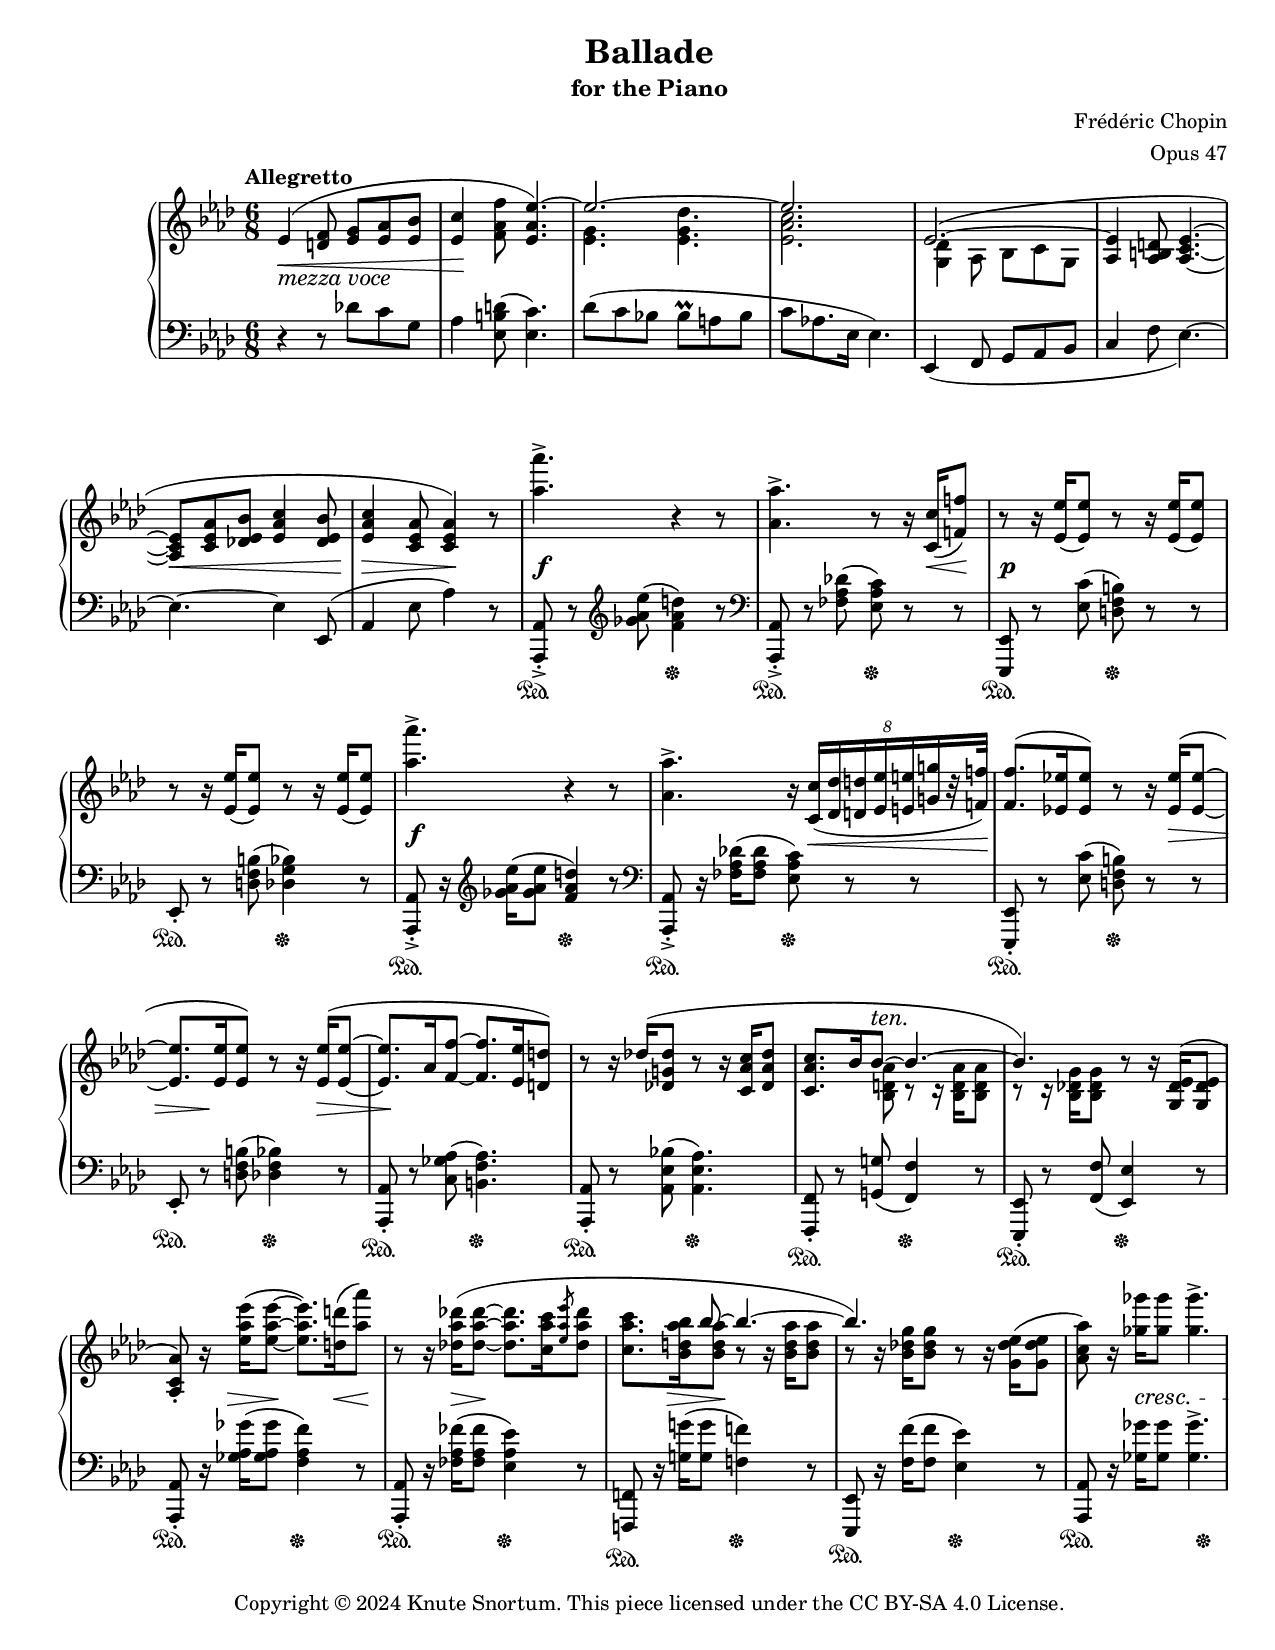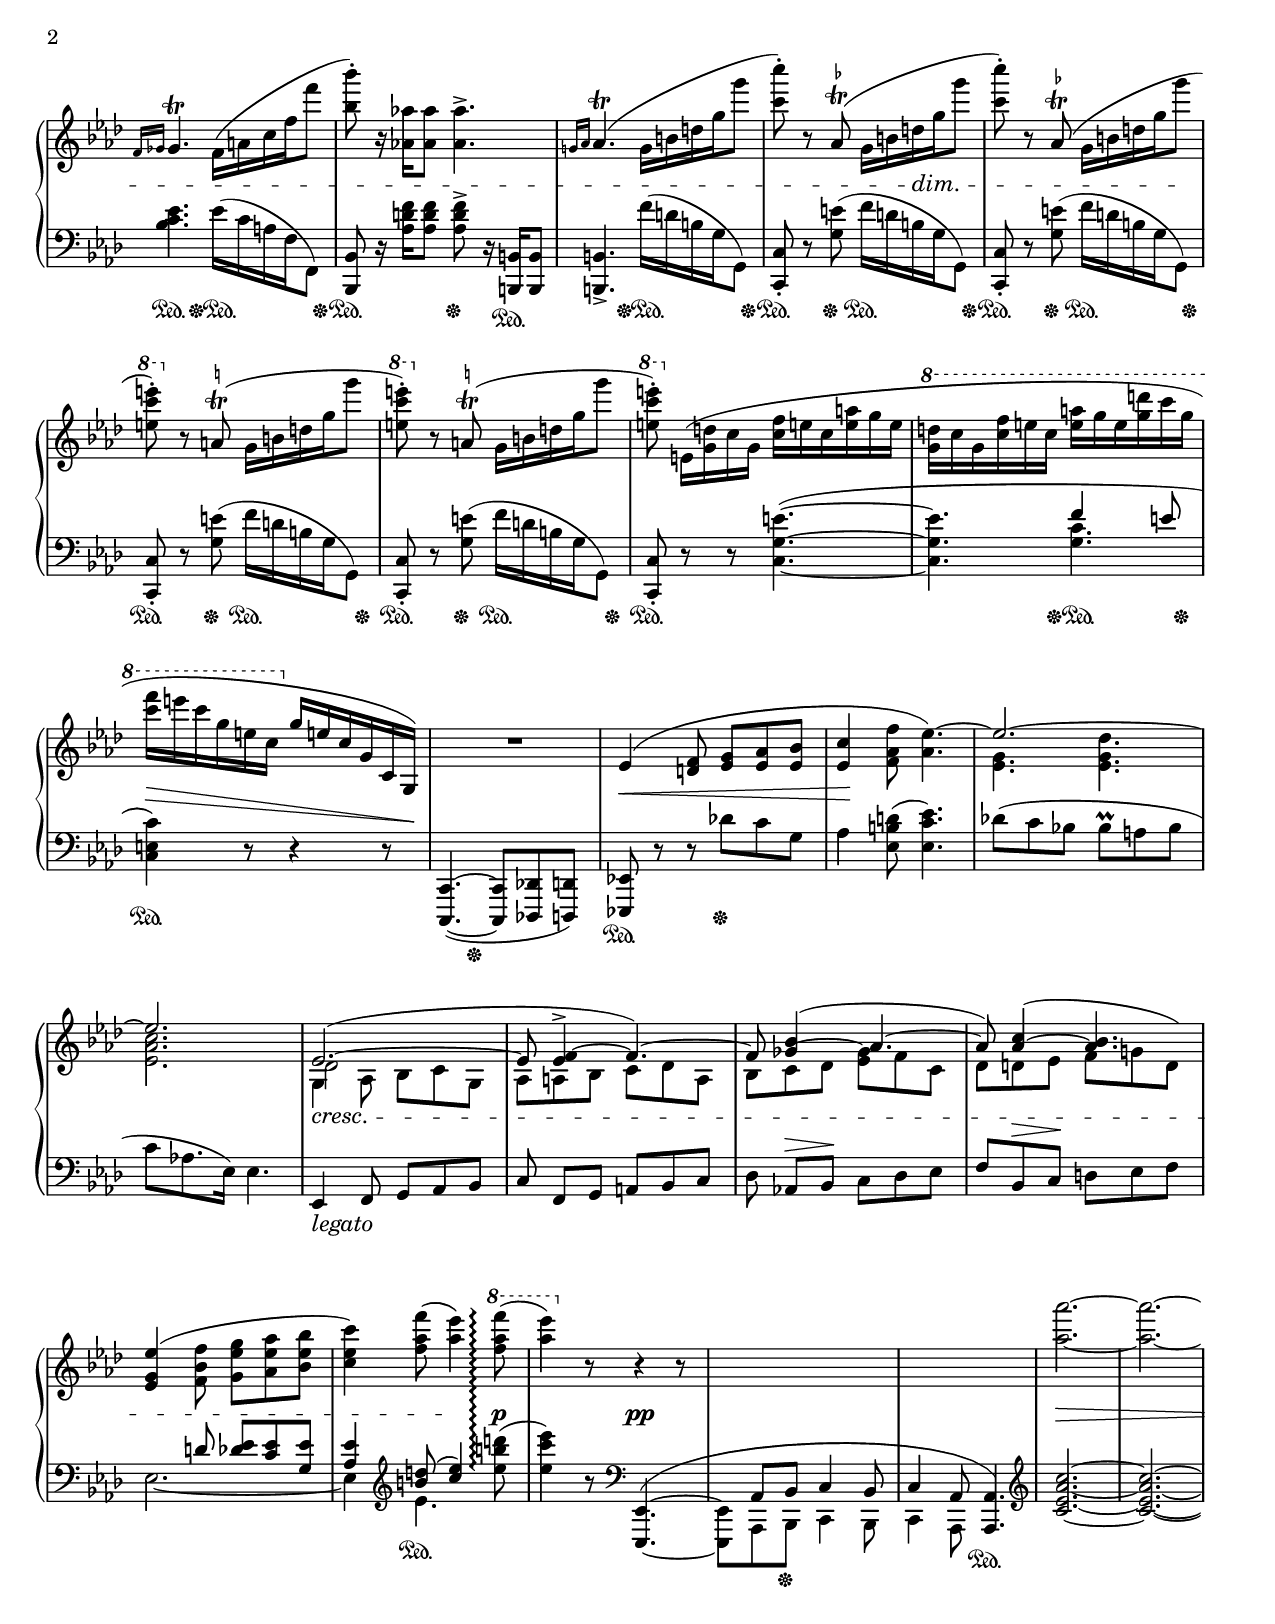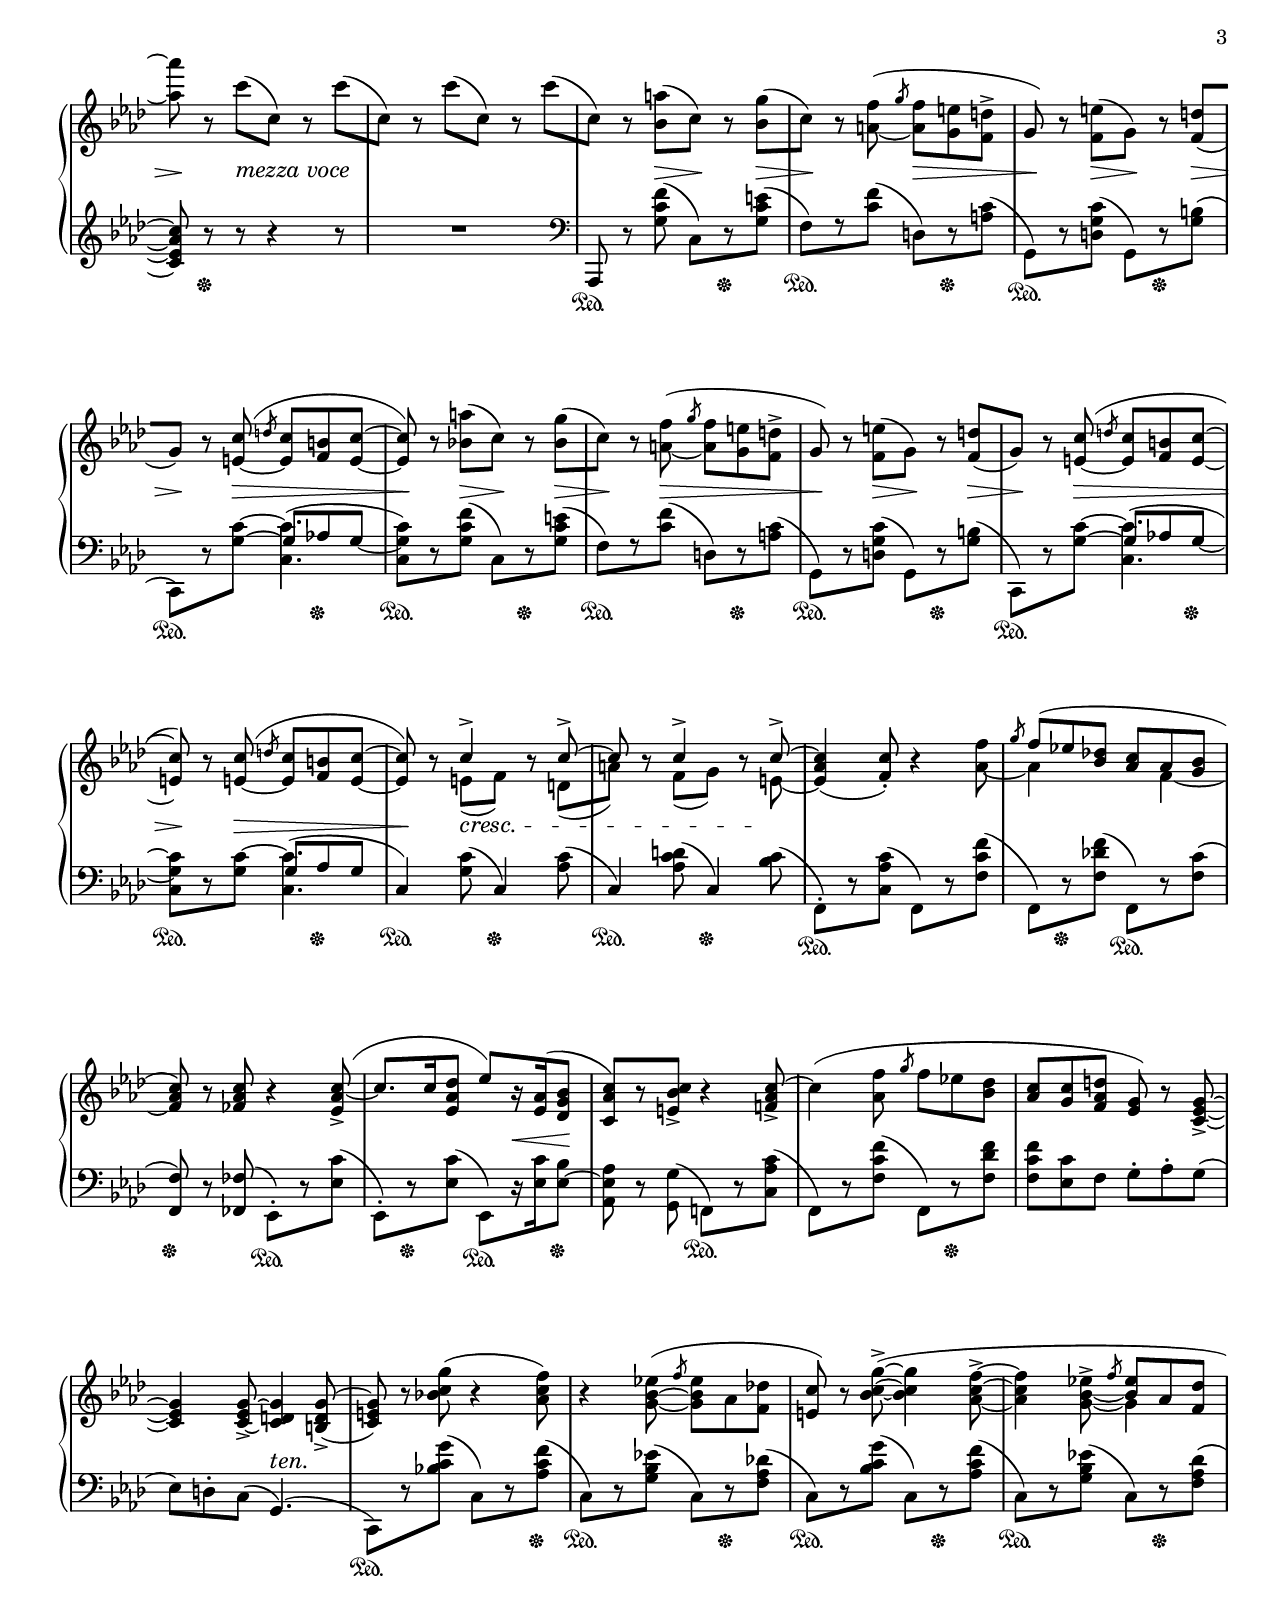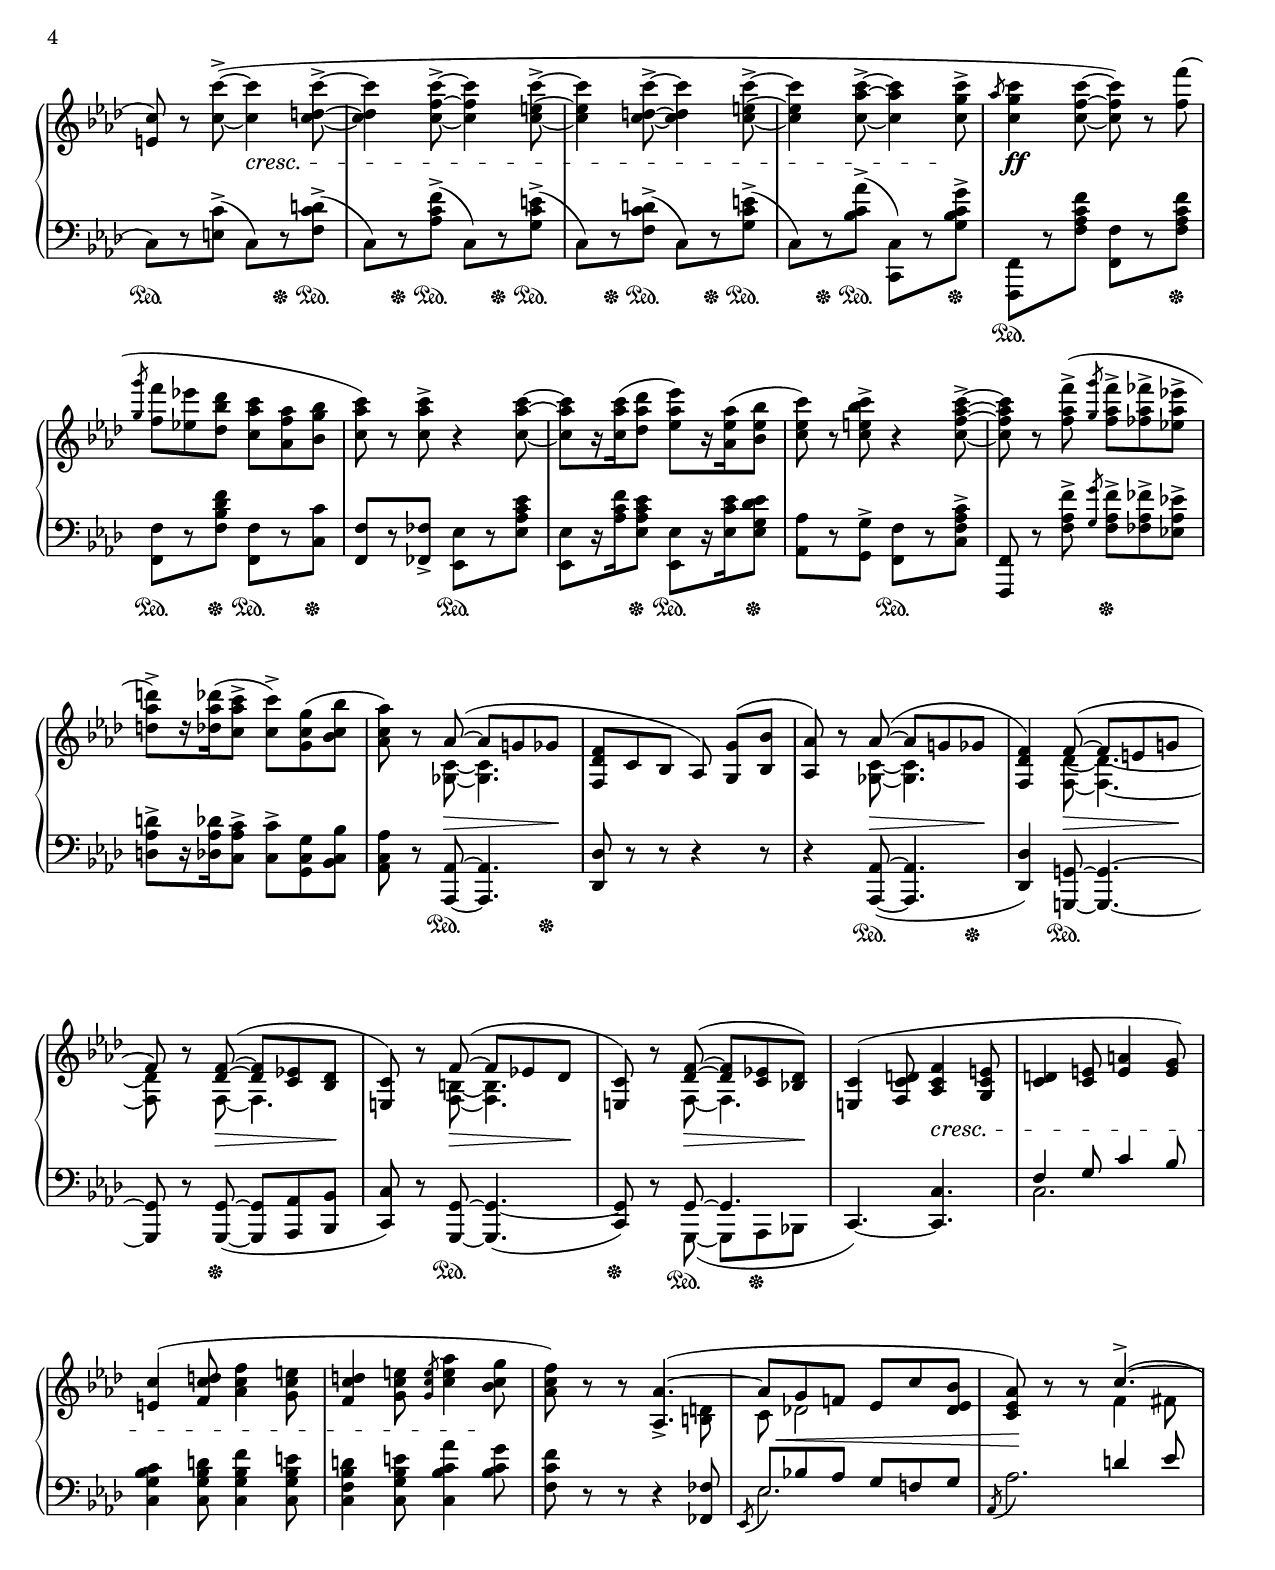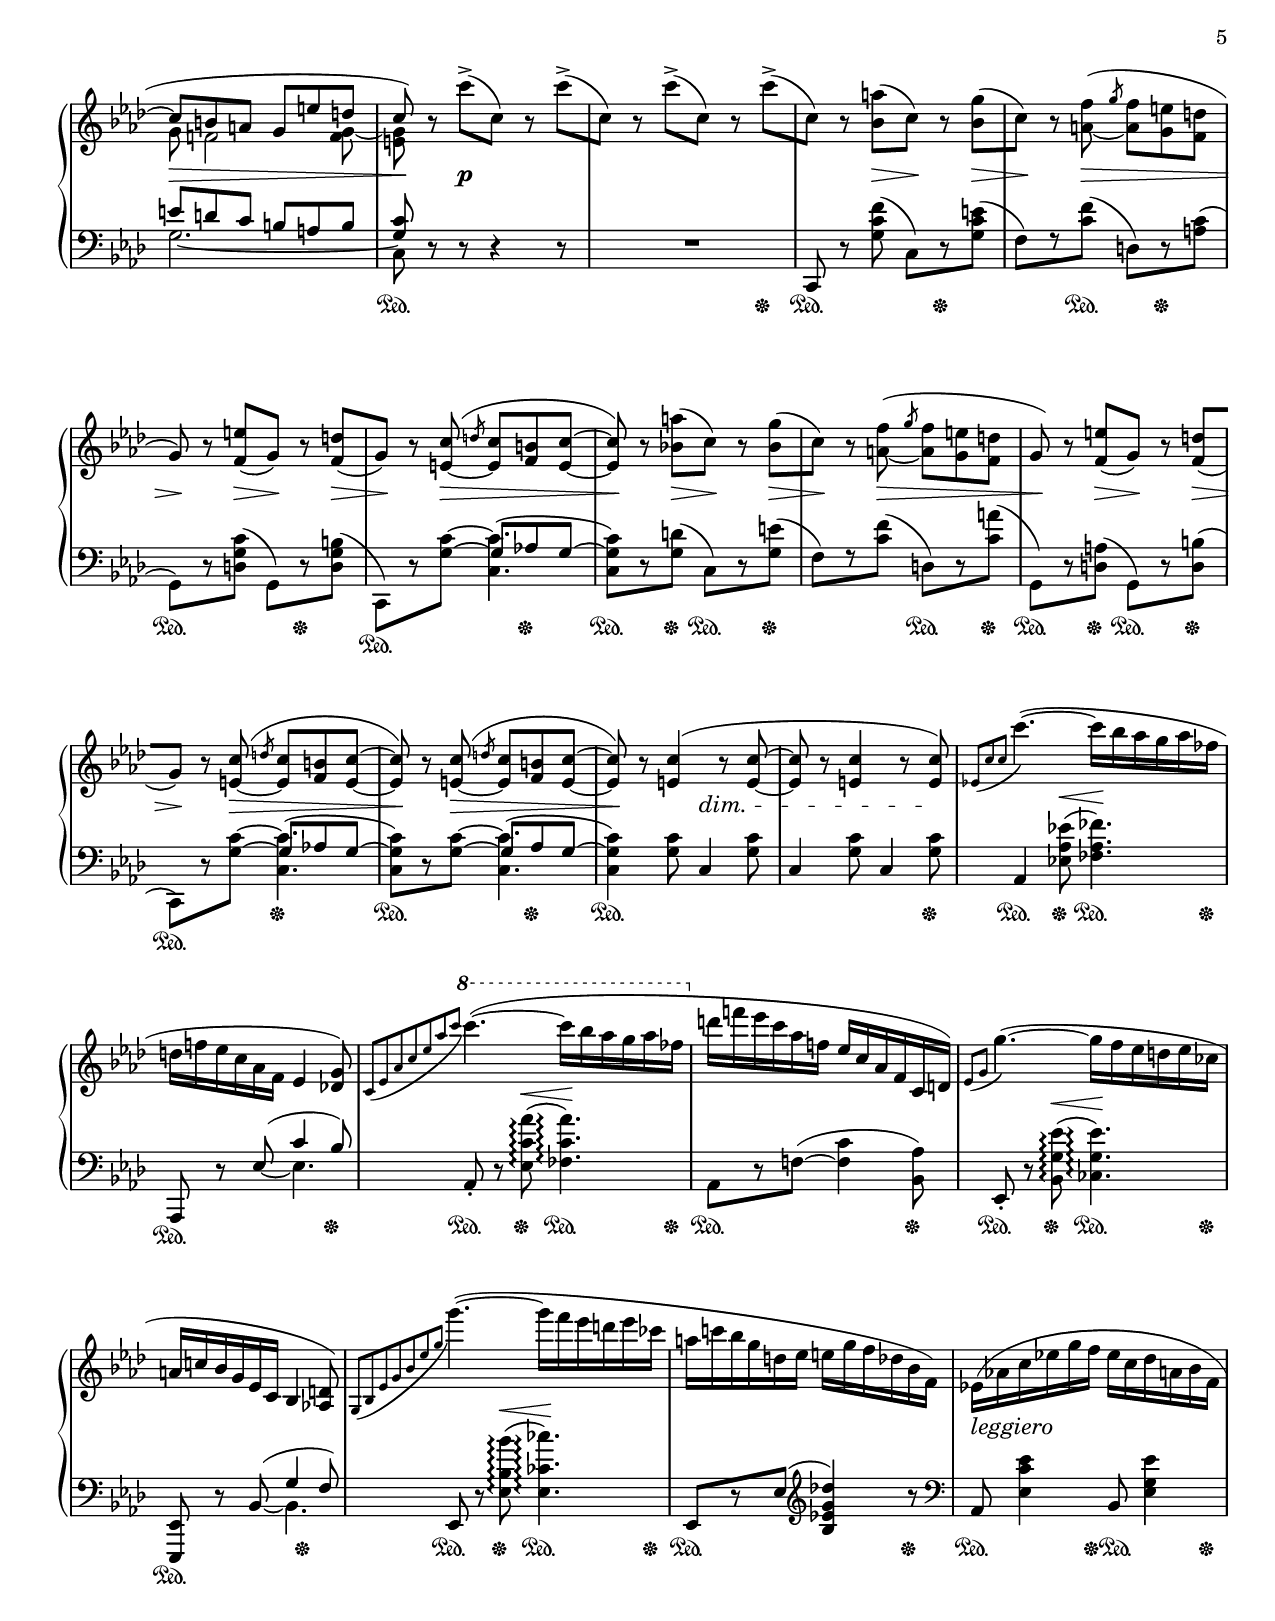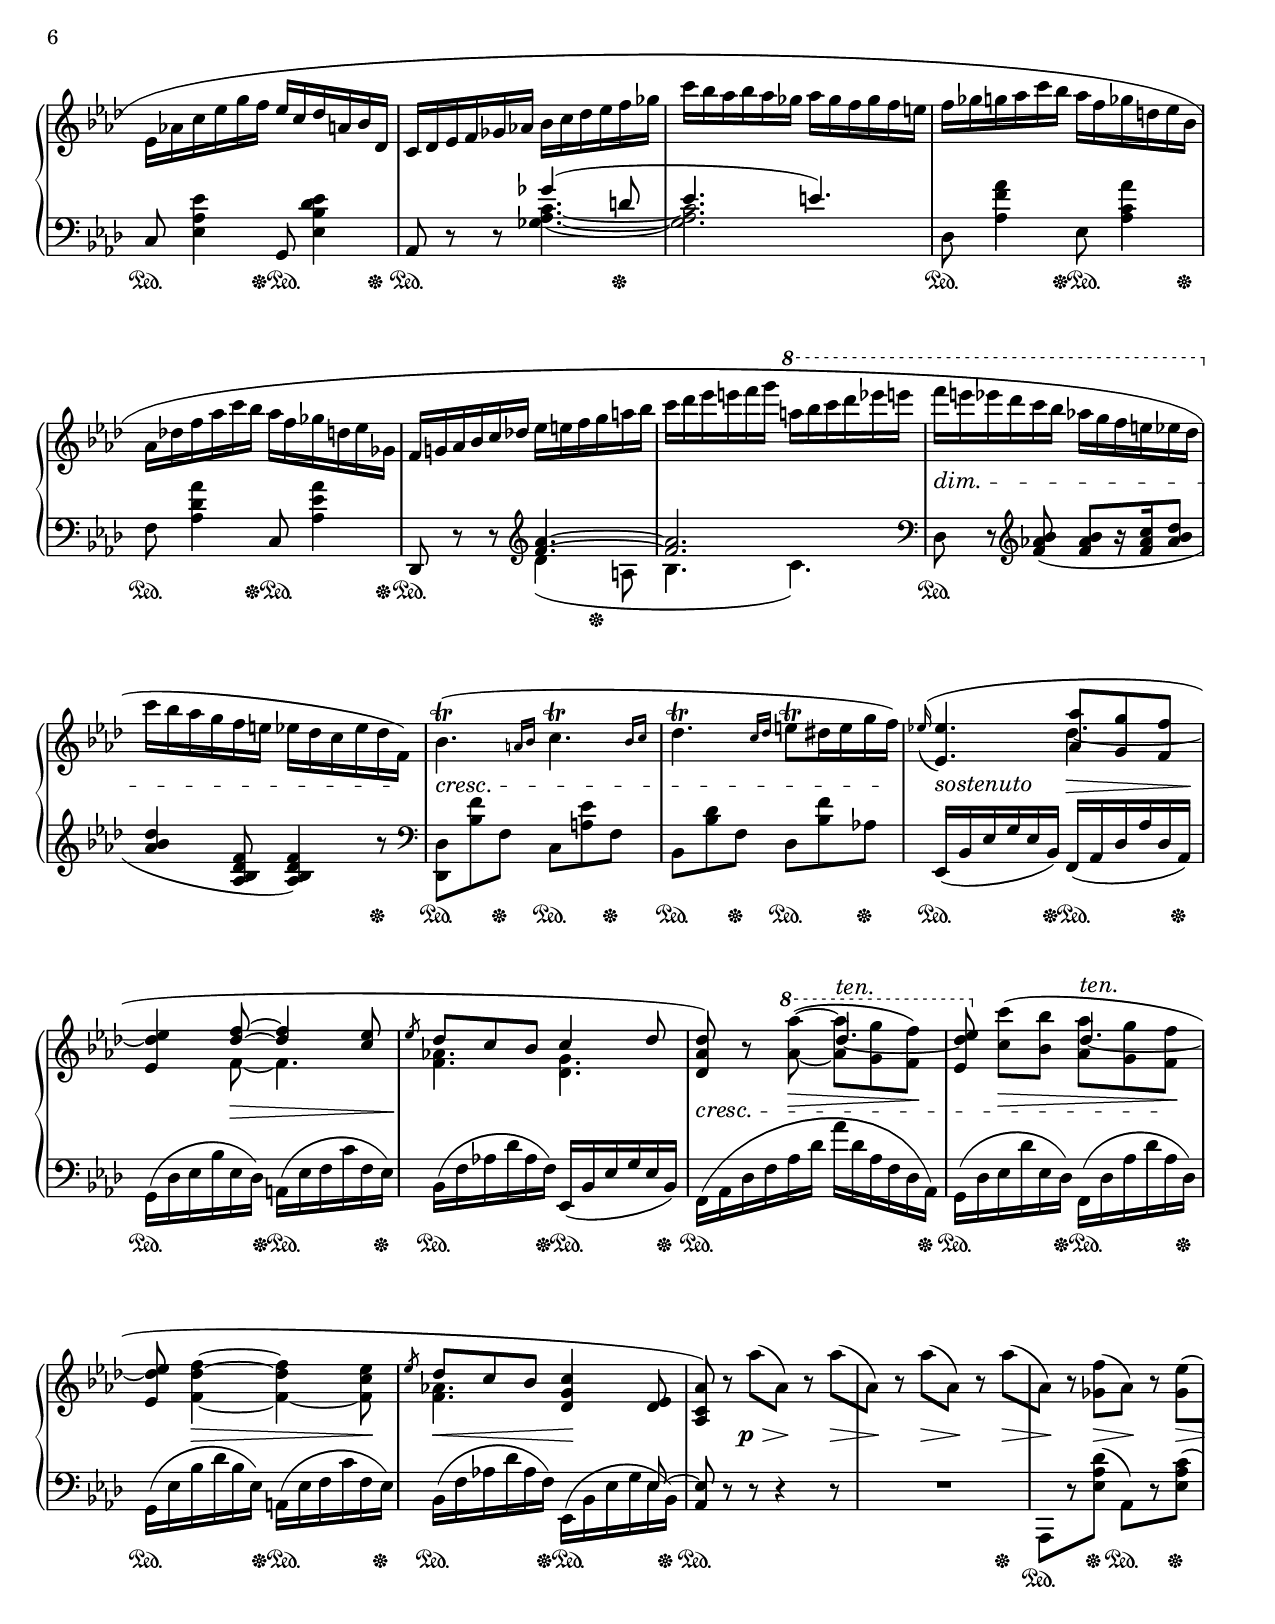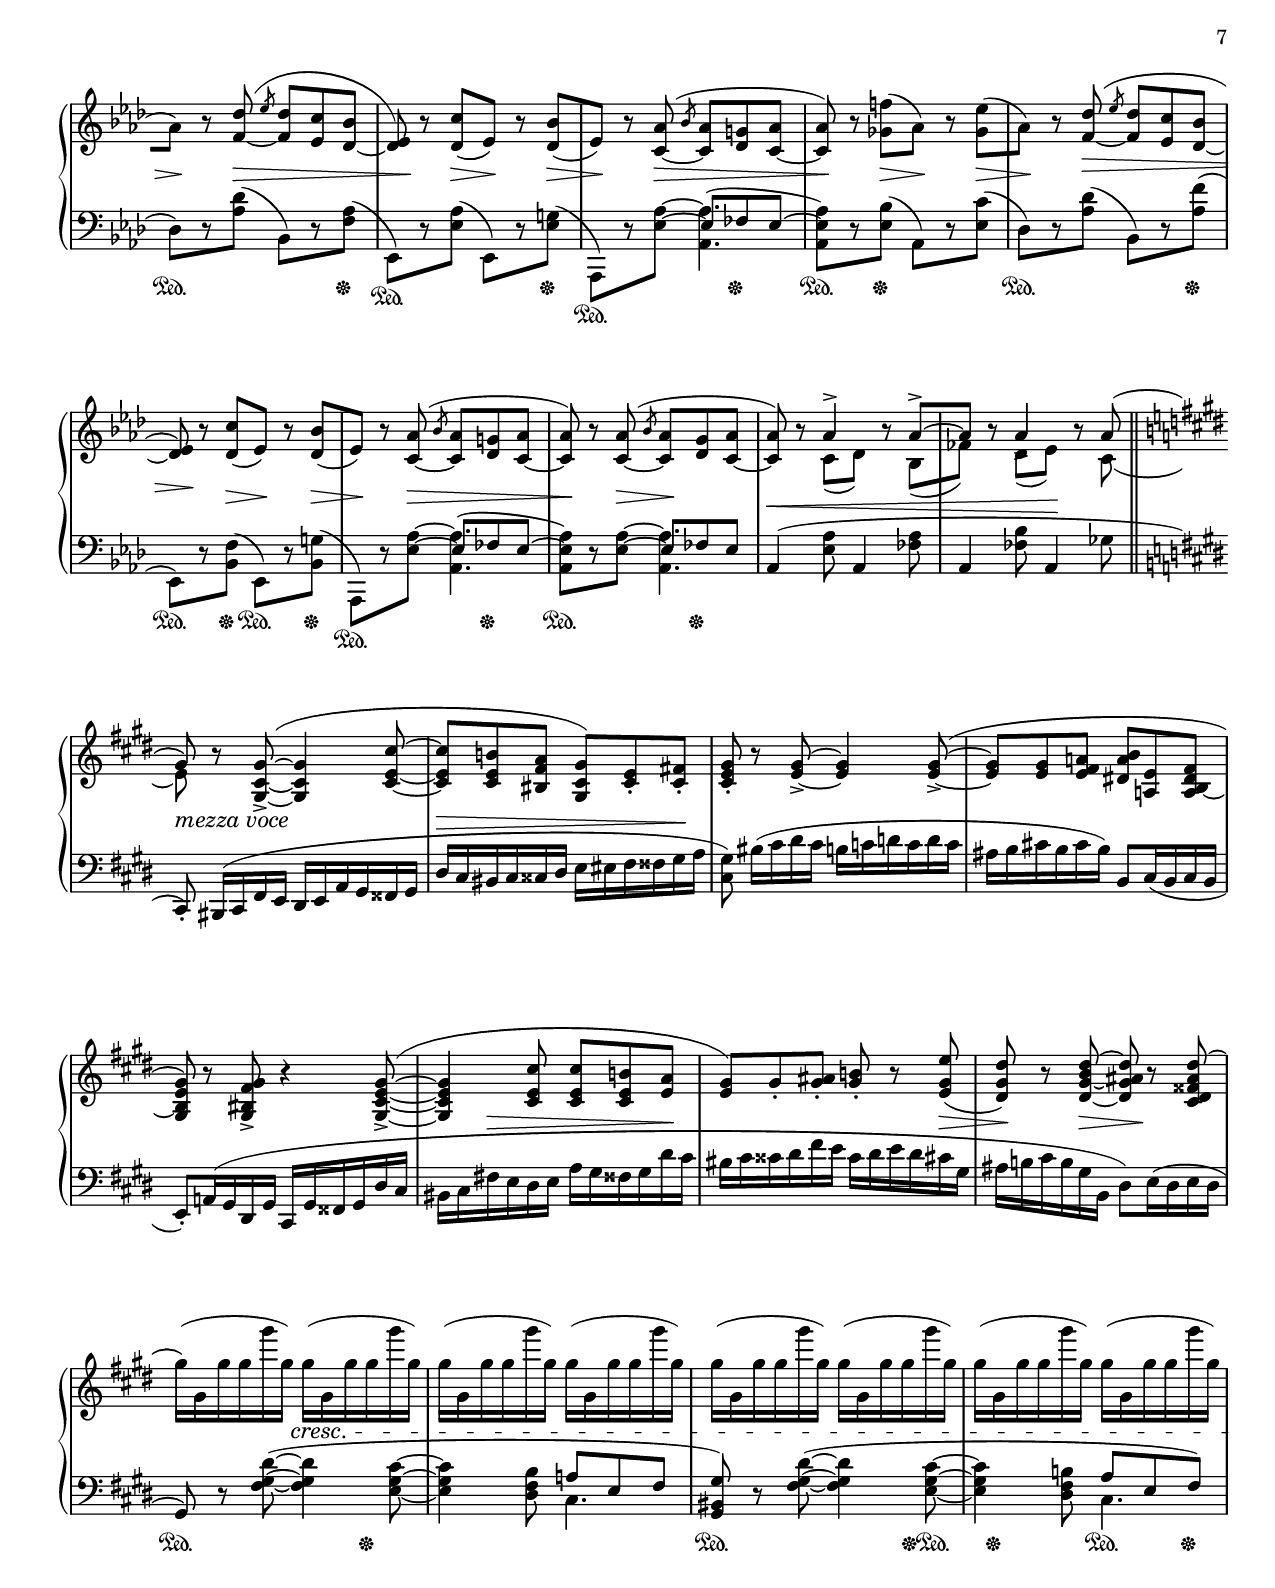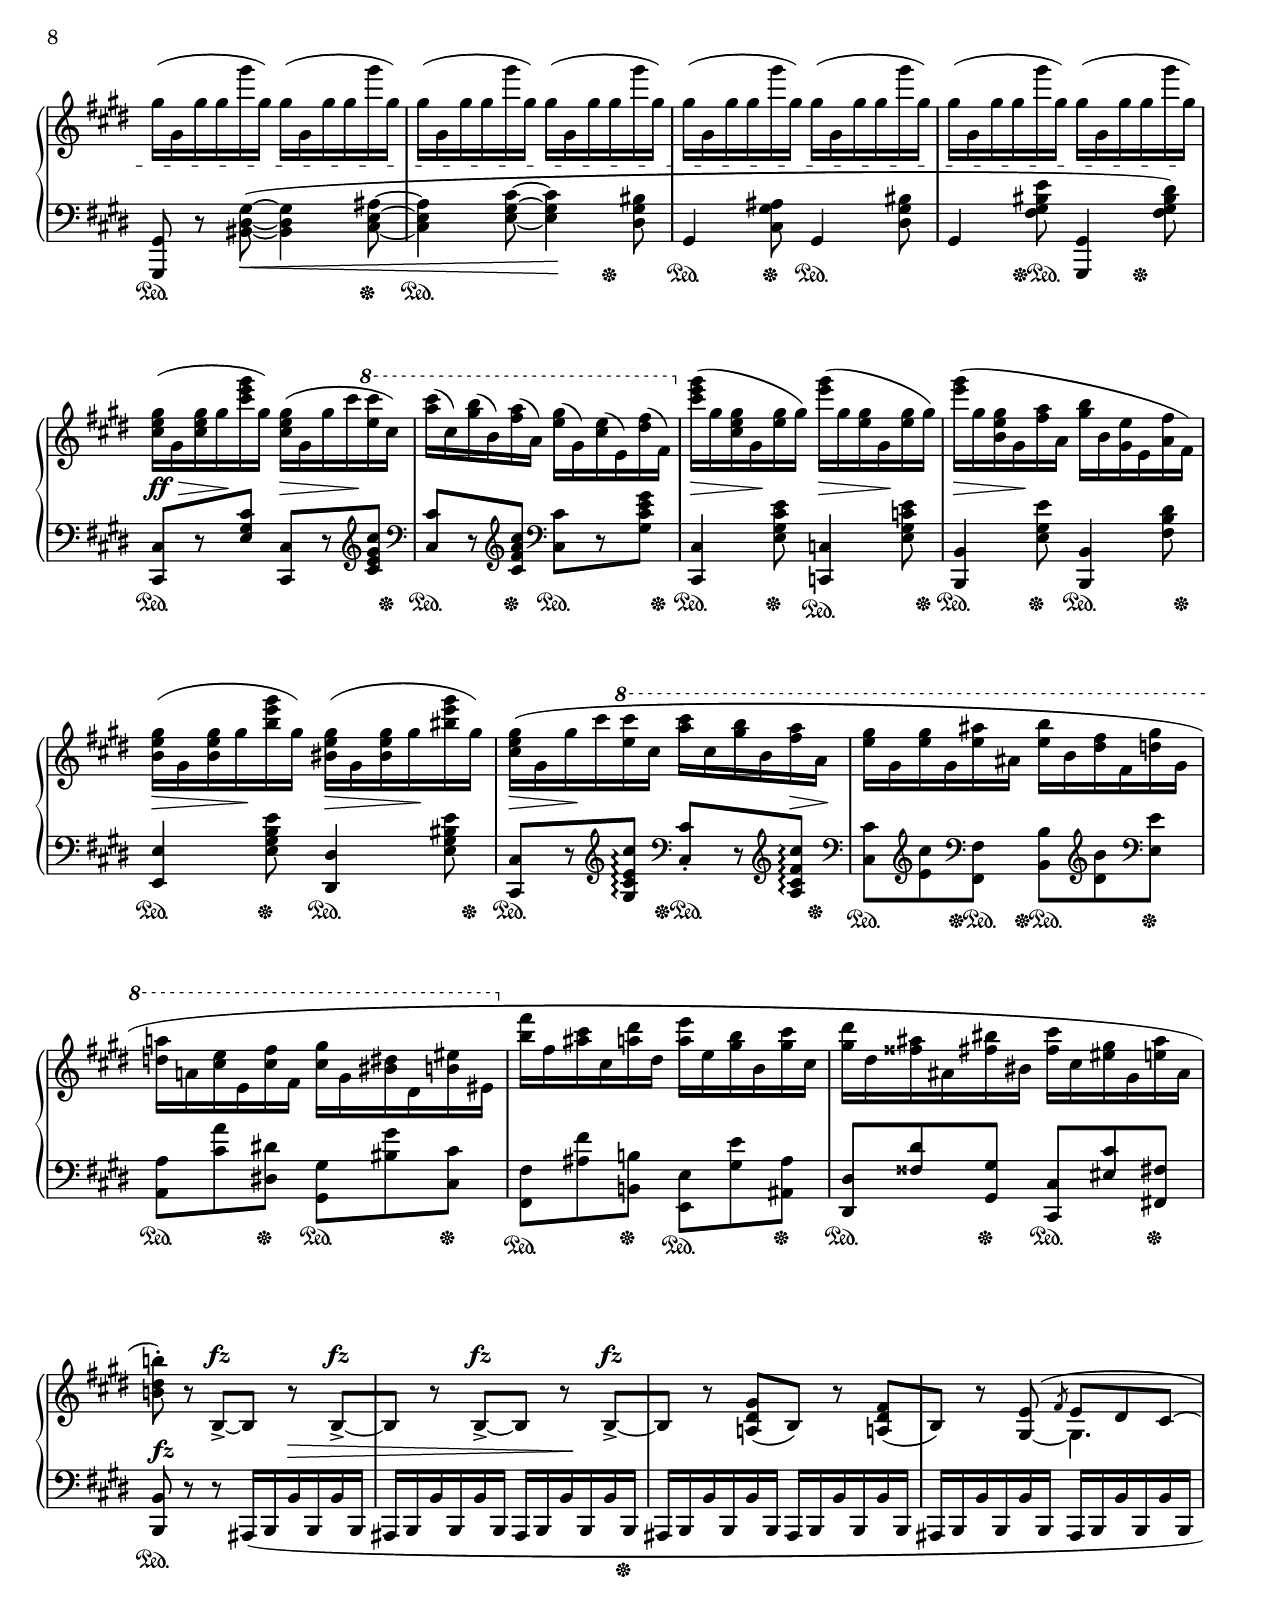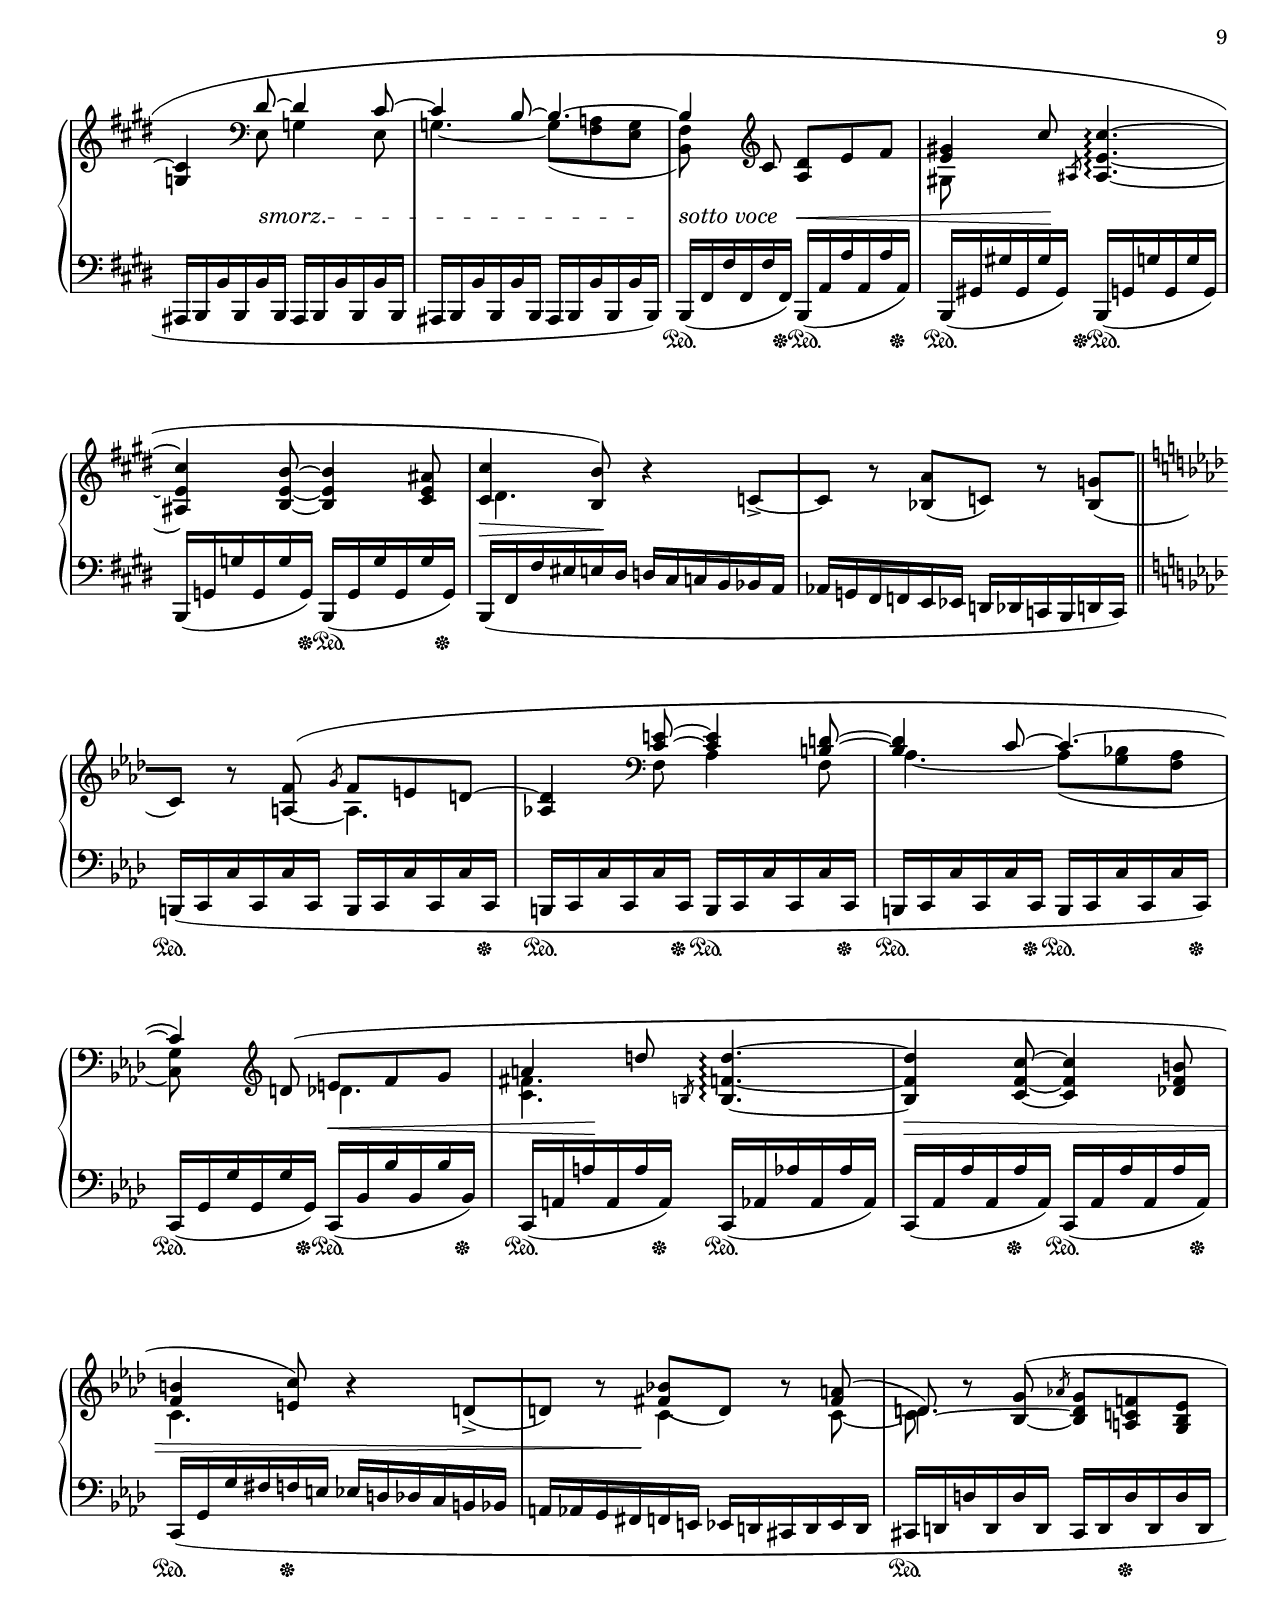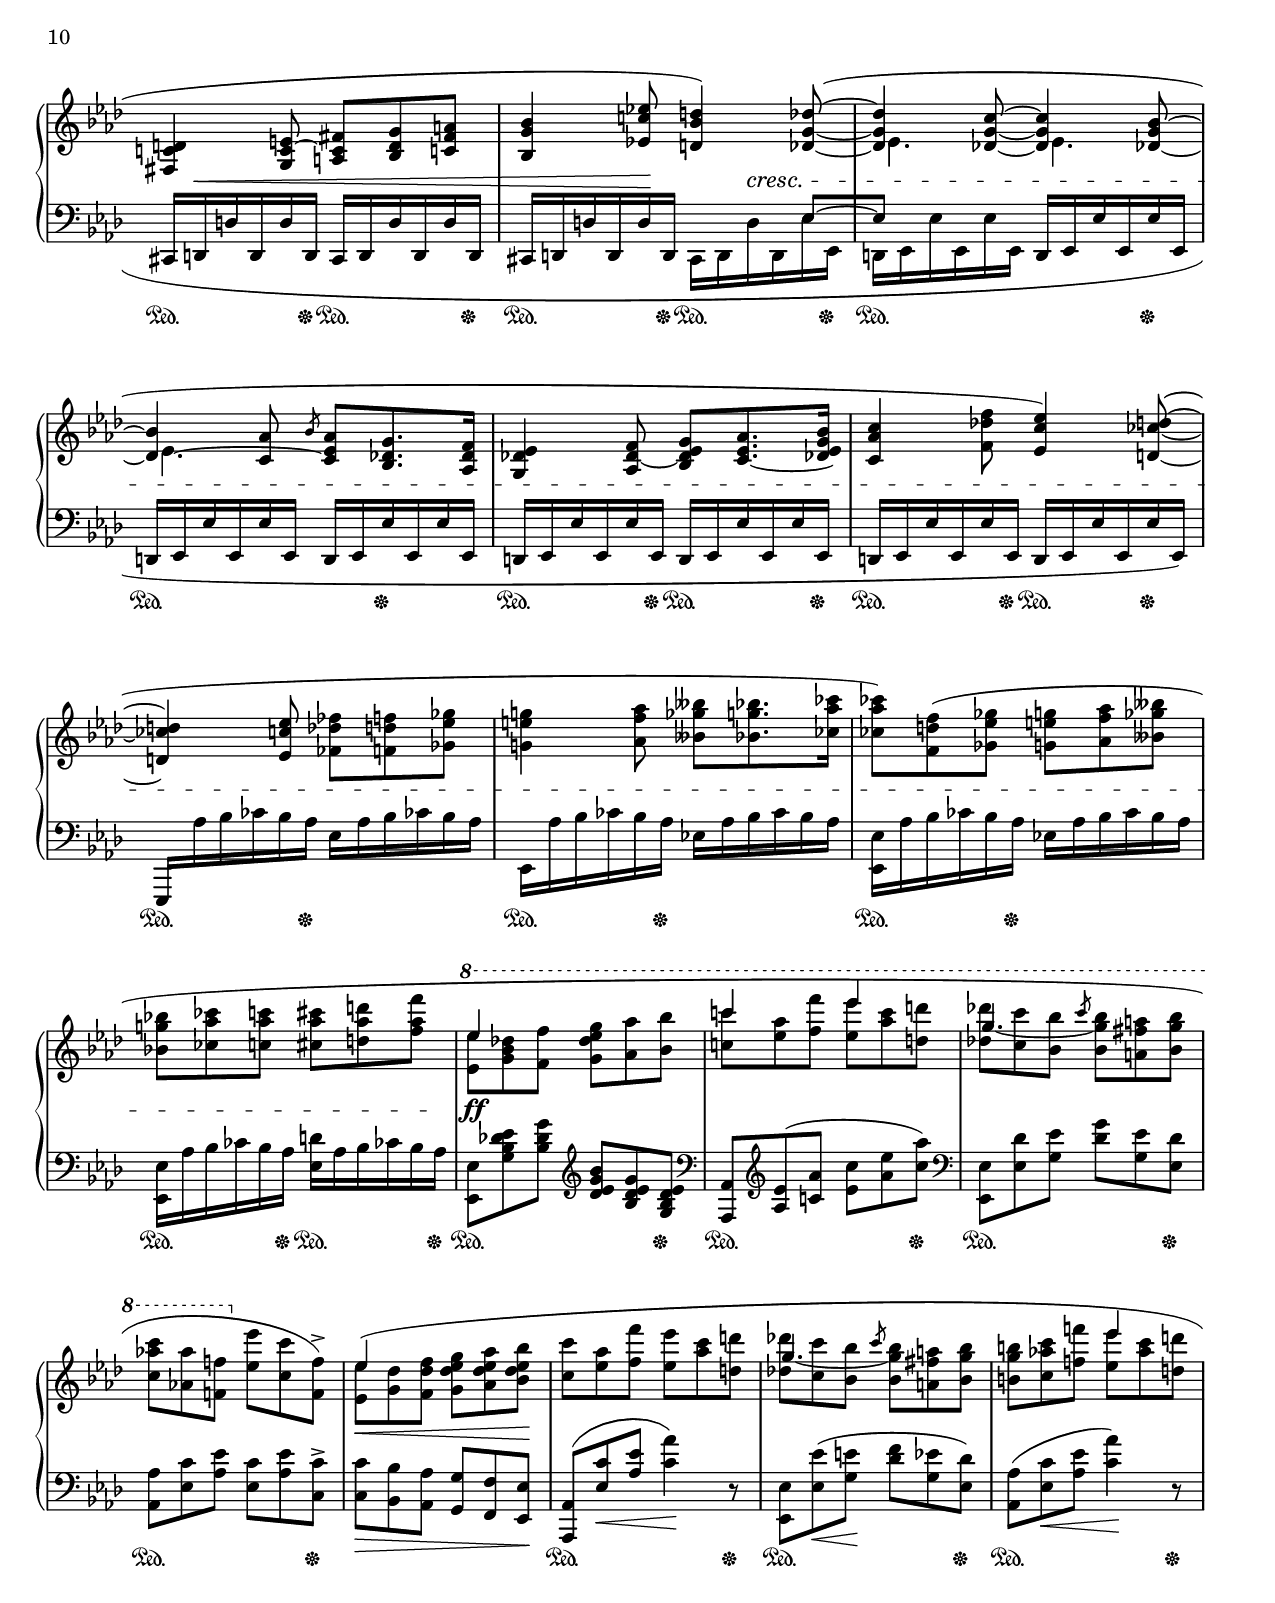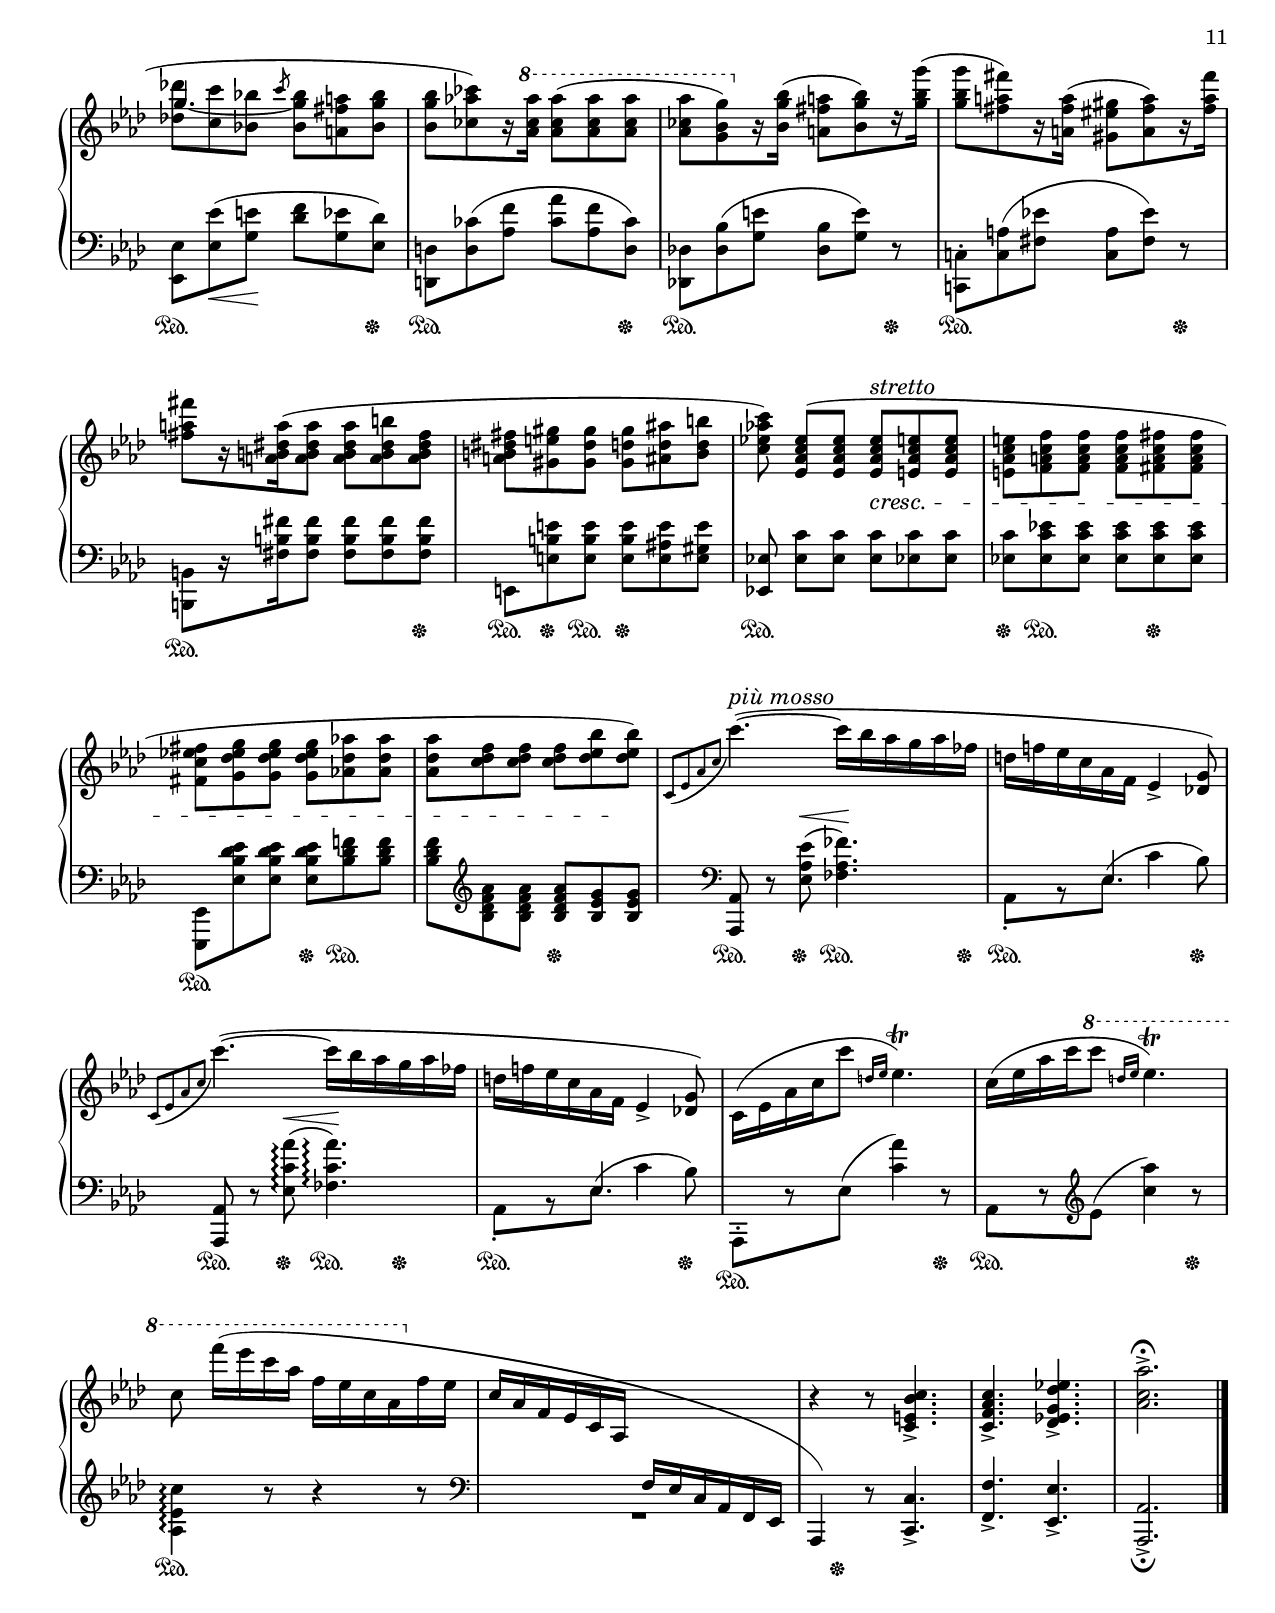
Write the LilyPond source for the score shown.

%...+....1....+....2....+....3....+....4....+....5....+....6....+....7....+....
\version "2.24.0"

%...+....1....+....2....+....3....+....4....+....5....+....6....+....7....+....
\version "2.24.0"

#(set-global-staff-size 18)

\header {
  title = ##f
  composer = ##f
  opus = ##f
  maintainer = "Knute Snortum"
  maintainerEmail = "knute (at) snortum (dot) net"
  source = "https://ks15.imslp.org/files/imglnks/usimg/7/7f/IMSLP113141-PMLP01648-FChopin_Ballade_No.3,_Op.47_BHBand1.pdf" % SrcA
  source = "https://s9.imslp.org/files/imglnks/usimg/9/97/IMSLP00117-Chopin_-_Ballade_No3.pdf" % SrcB
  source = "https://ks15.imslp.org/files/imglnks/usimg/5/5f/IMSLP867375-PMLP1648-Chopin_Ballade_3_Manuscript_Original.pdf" % Autograph
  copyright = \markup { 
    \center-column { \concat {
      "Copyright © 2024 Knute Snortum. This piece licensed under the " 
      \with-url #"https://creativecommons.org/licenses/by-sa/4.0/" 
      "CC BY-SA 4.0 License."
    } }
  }
}

\paper {
  ragged-right = ##f
  ragged-last-bottom = ##f
  min-systems-per-page = 5

  system-system-spacing =
    #'((basic-distance . 8) 
       (minimum-distance . 4)
       (padding . 2)
       (stretchability . 60)) % defaults: 12, 8, 1, 60

  last-bottom-spacing = 
    #'((basic-distance . 6)
       (minimum-distance . 4)
       (padding . 3)
       (stretchability . 30)) % defaults 1, 0, 1, 30
    
  top-system-spacing.minimum-distance = 10
    
  #(set-paper-size "letter")
  
  two-sided = ##t
  inner-margin = 12\mm
  outer-margin = 8\mm
  
  print-all-headers = ##t
}

\layout {
  \context {
    \Score
    \omit BarNumber
    \override Slur.details.free-head-distance = 0.75
  }
  \context {
    \Voice
    \override Tie.minimum-length = 2.5
  }
  % Helps keep dynamics from intersecting the span bar line.
  \context { 
    \Dynamics
    \consists Pure_from_neighbor_engraver
    \remove Bar_engraver
  }
  \context {
    \PianoStaff
    \consists Span_arpeggio_engraver
    connectArpeggios = ##t
  }
}

\midi {
  % Dynamics are mostly in the staff, not the voice
  \context {
    \Staff
    \consists "Dynamic_performer"
  }
  \context {
    \Voice
    \remove "Dynamic_performer"
  }  
  \context {
    \Score
    midiMinimumVolume = #0.20
    midiMaximumVolume = #0.99
  }
}

%...+....1....+....2....+....3....+....4....+....5....+....6....+....7....+....

\version "2.24.0"
\language "english"

%...+....1....+....2....+....3....+....4....+....5....+....6....+....7....+....
\version "2.24.0"

%
% Scheme functions
%

makeSpanner =
#(define-music-function (mrkup) (markup?)
  #{
    \override TextSpanner.bound-details.left.text = #mrkup
    \override TextSpanner.bound-details.left.stencil-align-dir-y = 0
    \override TextSpanner.bound-details.left-broken.text = ##f
  #})

smorzSpanner = \makeSpanner \markup \large \italic smorz.

%
% Redefine
%

staffUp   = \change Staff = "upper"
staffDown = \change Staff = "lower"

sd = \sustainOn
su = \sustainOff

hideNoteHead = \once {
  \omit Stem
  \omit Dots
  \omit Flag
  \hideNotes
  \override NoteColumn.ignore-collision = ##t
}

trillBelow = \tweak Script.script-priority -100 \etc
insideSlur = \tweak avoid-slur #'inside \etc

%
% Markup
%

mezzaVoce = \markup \large \italic "mezza voce"
sottoVoce = \markup \large \italic "sotto voce"
dolce = \markup \large \italic dolce
legato = \markup \large \italic legato
leggiero = \markup \large \italic leggiero
sostenuto = \markup \large \italic sostenuto
stretto = \markup \large \italic stretto
ten = \markup \large \italic ten.
piuMosso = \markup \large \italic "più mosso"
menoF = \markup { \large \italic meno \dynamic f }
trillFlat = \markup \teeny \concat { " " \flat }
trillNatural = \markup \teeny \concat { " " \natural }

%
% Positions and shapes
%

slurShapeA = \shape #'((0 . 0) (0 . 0) (0 . 3.5) (0 . 0)) \etc
slurShapeB = \shape #'(
                        ((0 . 0) (0 . 1) (0 . 2) (0 . 3))
                        ((0 . 0) (0 . 0) (0 . 0) (0 . 0))
                      ) \etc
slurShapeC = \shape #'((0 . 0) (0 . 0) (-2 . 1.25) (0 . 0.25)) \etc
slurShapeD = \shape #'((0 . 0.75) (0 . 0.75) (0 . 2.5) (0 . 2)) \etc
slurShapeE = \shape #'((0 . 0.25) (0 . 0) (0 . 0) (0 . 0)) \etc
slurShapeF = \shape #'((0 . 0) (0 . 0) (-0.25 . -1) (-0.25 . -2)) \etc
slurShapeG = \shape #'((0 . 0) (0 . 0) (-0.25 . -1) (-0.25 . -2)) \etc
slurShapeH = \shape #'((0 . 0) (0 . 0) (0 . 0) (0.15 . -0.25)) \etc
slurShapeI = \shape #'((0 . 1) (0 . 0.5) (0 . 0.5) (0 . 0.75)) \etc
slurShapeJ = \shape #'((0 . 0) (2 . -1.5) (0 . 0) (0 . 0)) \etc
slurShapeK = \shape #'(
                        ((-1 . 3) (-1 . 3) (0 . 3) (0 . 3))
                        ((0.25 . 0) (0 . 0) (0 . 0) (0 . 0))
                      ) \etc
slurShapeL = \shape #'((0 . 0) (0 . 0) (0 . 2) (0 . 2)) \etc
slurShapeM = \shape #'((0 . 0) (0 . 0) (0 . 2) (0.25 . 2.25)) \etc
slurShapeN = \shape #'(
                        ((0 . 0) (0 . 0) (0 . 0) (0 . 0))
                        ((0 . 1.5) (3 . -1.5) (-3 . -6) (0 . -1))
                        ((0 . 0) (0 . 0) (0 . 0) (0 . 0))
                      ) \etc
slurShapeO = \shape #'(
                        ((0 . -2) (0 . 0) (0 . 0) (0 . 0))
                        ((0 . 0) (0 . 0) (0 . 0) (0 . 0))
                      ) \etc
slurShapeP = \shape #'(
                        ((-1 . 0.5) (0 . 0) (0 . 0) (0 . 0.25))
                        ((0 . 1) (0 . 1) (0 . 0) (0 . -0.75))
                      ) \etc
slurShapeQ = \shape #'(
                        ((-0.5 . 1) (-1 . 1) (0 . 1.5) (0 . 1.5))
                        ((0 . 0) (0 . 0) (0 . 0) (0 . 0))
                      ) \etc
slurShapeR = \shape #'(
                        ((0 . 2) (0 . 0) (0 . 1) (0 . 0))
                        ((0 . 0) (0 . 0) (0 . 0) (0 . 0))
                      ) \etc
slurShapeS = \shape #'((0 . 0) (0 . 1) (0 . 1) (0 . -5)) \etc
slurShapeT = \shape #'((0 . 2) (0 . 0) (0 . 0) (0 . 1)) \etc
slurShapeU = \shape #'((0 . -1.5) (0 . 0) (0 . 0) (0 . -1)) \etc

tieShapeA = \shape #'((0 . 0.5) (0 . 0.5) (0 . 0) (0 . 0)) \etc
tieShapeB = \shape #'(
                       ((0 . 0.75) (0 . 0.75) (0 . 0.75) (0 . 0))
                       ((0 . 0) (0 . 0) (0 . 0) (0 . 0))
                     ) \etc
tieShapeC = \shape #'((0 . 0.75) (0 . 1) (0 . 0.5) (0 . 0)) \etc
tieShapeD = \shape #'((0 . 0.75) (0 . 1) (0 . 0.5) (0 . 0)) \etc
tieShapeE = \shape #'((0 . 0) (0 . -0.5) (0 . -0.5) (0 . 0)) \etc
tieShapeF = \shape #'((0 . 1) (0 . 1.25) (0 . 0) (0 . 0)) \etc
tieShapeG = \shape #'((0 . 1) (0 . 1.25) (0 . 0) (0 . 0)) \etc
tieShapeH = \shape #'((0.5 . -1) (0 . -1.25) (0 . -1) (0 . -0.5)) \etc
tieShapeI = \shape #'((0.5 . -1) (0 . -1) (0 . -1) (0 . -1)) \etc

moveTextA = 
  \tweak outside-staff-priority ##f
  \offset Y-offset 1.5
  \etc
  
moveArpeggioA = \once \override Score.Arpeggio.X-extent = #'(0 . 0.25)

rotateHairpinA = \once \override Hairpin.rotation = #'(-6 -1 0)

brokenBeamA = \once {
  \alterBroken positions #'((2 . 2) (0.5 . 0.5)) Beam 
  \alterBroken break-overshoot #'((2 . -9.5) (0 . 0)) Beam
}


global = {
  \time 6/8
  \key af \major
  \set Score.extraNatural = ##f
}

rightHandUpper = \relative {
  \set Score.tempoHideNote = ##t
  \tempo "Allegretto" 4. = 100
  ef'4( <d f>8 <ef g> <ef af> <ef bf'> |
  <ef c'>4 <f af f'>8 <ef af ef'>4.)^~ |
  \voiceOne ef'2.~ |
  ef2. |
  ef,2.~( |
  <af, ef'>4 <af b d>8 \oneVoice <af c ef>4.~ |
  q8 <c ef af> <df! ef bf'> <ef af c>4 <df ef bf'>8 |
  <ef af c>4 <c ef af>8 q4) r8 |
  
  \barNumberCheck 9
  <af'' af'>4.-> r4 r8 |
  <af, af'>4.-> r8 r16 <c, c'>( <f! f'!>8) |
  r8 r16 <ef ef'>( q8) r8 r16 <ef ef'>( q8) |
  r8 r16 <ef ef'>( q8) r8 r16 <ef ef'>( q8) |
  <af' af'>4.-> r4 r8 |
  \omit TupletBracket
  <af, af'>4.-> \tuplet 8/6 { 
    r16 <c, c'>[_(\< <df df'> <d d'> <ef ef'> <e e'> <g! g'!> r32 <f! f'!>])\!
  } |
  \slurUp q8.( <ef! ef'!>16 q8) r8 r16 q16( q8~ |
  q8. q16 q8) r8 r16 q( q8~ |
  
  \barNumberCheck 17
  q8. af16 <f f'>8~  q8. <ef ef'>16 <d d'>8) |
  r8 r16 df'!-\slurShapeA ( <df,! g! df'>8 r r16 <c af' c>16 <df af' df>8 |
  \voiceOne <c af' c>8. bf'16 bf8~-\moveTextA ^\ten bf4.~ |
  bf4.) \oneVoice r8 r16 \slurUp <g, df' ef>( q8 |
  <af c af'>8-.) r16 <ef'' af ef'>( q8~ q8.) <d d'>16( <af' af'>8) |
  r8 r16 <df,! af' df!>( q8~  q8. <c af' c>16 \slashedGrace { <ef af ef'>8 }
    <df af' df>8 |
  s4 \voiceOne bf'8~ bf4.~ |
  bf4.) \oneVoice r8 r16 <g, df' ef>( q8 |
  
  \barNumberCheck 25
  <af c af'>8) r16 <gf' gf'> q8 q4.-> |
  \grace { f,16 gf } gf4.\trill  f16( a c f f'8 |
  <bf, bf'>8-.) r16 <af,! af'!>16 q8 q4.-> |
  \grace { g!16 af } af4.(\trill  g16 b d g g'8 |
  <c, c'>8-.) r af,(-\trillBelow\trill^\trillFlat  g16 b d g g'8 |
  <c, c'>8-.) r af,(-\trillBelow\trill^\trillFlat  g16 b d g g'8 |
  \ottava 1 <e c' e>8-.) \ottava 0 r a,,(-\trillBelow\trill^\trillNatural 
    g16 b d g g'8 |
  \ottava 1 <e c' e>8-.) \ottava 0 r a,,(-\trillBelow\trill^\trillNatural 
    g16 b d g g'8 |
    
  \barNumberCheck 33
  \ottava 1 <e c' e>8-.)\noBeam \ottava 0 \stemDown e,,16( <g d'> c g  <c f> e
    c <e a> g e |
  \ottava 1 <g d'> c g <c f> e c  <e a> g e <g d'> c g |
  <c f> e c g e c  \ottava 0 \stemNeutral g e c g c, g) |
  R2. |
  ef'4( <d f>8 <ef g> <ef af> <ef bf'> |
  <ef c'>4 <f af f'>8 <af ef'>4.)^~ |
  \voiceOne ef'2.~ |
  ef2. |
  
  \barNumberCheck 41
  ef,2.~-\slurShapeC ( |
  ef8 <ef f>4~-> f4.~) |
  f8 <gf bf>4( af4.~ |
  af8) <af c>4~( <af bf>4.*2/3 \hideNoteHead df,8) |
  \oneVoice <ef g ef'>4( <f bf f'>8  <g ef' g> <af ef' af> <bf ef bf'> |
  <c ef c'>4) <f af f'>8(  <af ef'>4) \ottava 1 <f' af f'>8(\arpeggio |
  <af ef'>4) \ottava 0 r8 r4 r8 |
  s2. |
  
  \barNumberCheck 49
  s2. |
  <af, af'>2.~ |
  q2.~ |
  \override Beam.breakable = ##t
  q8 r c[( c,]) r c'[( |
  c,8]) r c'[( c,]) r c'[( |
  c,8]) r <bf a'>[( c]) r <bf g'>[( |
  c8]) r <a_~ f'>( \slashedGrace { g' } <a, f'> <g e'> <f d'>-> |
  g8) r <f e'>[( g]) r <f d'>[( |
  
  \barNumberCheck 57
  g8]) r <e_~ c'>^( \slashedGrace { d' } <e, c'> <f b> <e c'>~ |
  q8) r <bf'! a'>[( c]) r <bf g'>([ |
  c8]) r <a_~ f'>( \slashedGrace { g' } <a, f'> <g e'> <f d'>-> |
  g8) r <f e'>[( g]) r <f d'>[( |
  g8]) r <e_~ c'>^( \slashedGrace { d' } <e, c'> <f b> <e c'>~ |
  q8) r <e_~ c'>^( \slashedGrace { d' } <e, c'> <f b> <e c'>~ |
  q8) r \stemUp c'4^> r8 c8^~^> |
  c8 r c4^> r8 c8^~^> |
  
  \barNumberCheck 65
  \stemNeutral \once \omit Accidental <e, af c>4( <f c'>8-.) r4 <af f'>8 |
  \voiceOne \slashedGrace { g'8 } f( ef! <bf df!> <af c> af <g bf> |
  \oneVoice <f af c>8) r <ff af c> r4 <ef af c>8->-\slurShapeT ^(~ |
  c'8. c16 <ef, af df>8 ef'8)[ r16 <ef, af>^( <df g bf>8] |
  <c af' c>8)[ r <e bf' c>]-> r4 <f! af c>8->~ |
  c'4-\slurShapeU ( <af f'>8 \slashedGrace { g' } f ef! <bf df> |
  <af c>8 <g c> <f af d>  <ef g>) r <c ef g>->~ |
  q4 q8->~ <c d g>4 <b d g>8->^~( |
  
  \barNumberCheck 73
  <c e g>8) r <bf'! c g'>( r4 <af c f>8) |
  r4 \stemDown <g~ bf~ ef!>8( \slashedGrace { f' } <g, bf ef> af <f df'!> |
  \stemNeutral <e c'>8) r <bf' c g'>~->( q4 <af c f>8~-> |
  q4 <g bf~ ef!>8-> \slashedGrace { f' } \voiceOne <bf, ef> af <f df'> |
  \oneVoice <e c'>8) r <c' c'>8~(-> q4 <c d c'>8~-> |
  q4 <c f c'>8~-> q4 <c e c'>8~-> |
  q4 <c d c'>8~-> q4 <c e c'>8~-> |
  q4 <c af' c>8~-> q4 <c g' c>8-> |
  
  \barNumberCheck 81
  \slashedGrace { af'8 } <c, g' c>4 <c f c'>8~ q) r8 <f f'>( |
  \slashedGrace { <g g'>8 } <f f'> <ef! ef'!> <df bf' df>  <c af' c> <af f' af>
    <bf g' bf> |
  <c af' c>8) r q-> r4 q8~ |
  q8[ r16 q( <df af' df>8]  <ef af ef'>8)[ r16 <af, ef' af>( <bf ef bf'>8] |
  <c ef c'>8) r <c e bf' c>->  r4 <c f af c>8~-> |
  q8 r <f af f'>->(  \slashedGrace { <g g'> } <f af f'>-> <ff af ff'>->
    <ef! af ef'!>-> |
  <d af' d>8[->) r16 <df af' df>( <c af' c>8]->  <c c'>->) <g c g'>(
    <bf c bf'> |
  <af c af'>8) r \voiceOne af~(  af g! gf |
  
  \barNumberCheck 89
  <f, df' f>8 c' bf  af)\noBeam <g g'>( <bf bf'> |
  <af af'>8) b'\rest af~(  af g! gf |
  <f, df' f>4) f'8~(  f e g! |
  f8) b\rest <df, f>8~(  q <c ef!> <bf df> |
  <e, c'>8) b''\rest f8~(  f8 ef! df |
  <e, c'>8) b''\rest <df, f>~(  q <c ef!> <bf! df>) |
  \oneVoice <e, c'>4^( <f c' d>8 <af c f>4 <g c e>8 |
  <c d>4 <c e>8 <e a>4 <e g>8) |
  
  \barNumberCheck 97
  <e c'>4( <f c' d>8 <af c f>4 <g c e>8 |
  <f c' d>4 <g c e>8 \slashedGrace { q } <c e af>4 <bf c g'>8 |
  <af c f>8) r r <af, af'>4.^~^(-> |
  af'8 g f!  ef c' <df, ef bf'> |
  <c ef af>8) r r \voiceOne c'4.~(-> |
  c8 b a  g e' d |
  c8) \oneVoice r c'[(-> c,]) r c'[(-> |
  c,8]) r c'[(-> c,]) r c'[(-> |
  
  \barNumberCheck 105
  c,8]) r <bf a'>[( c]) r <bf g'>[( |
  c8]) r <a_~ f'>( \slashedGrace { g' } q <g, e'> <f d'> |
  g8) r \stemUp <f e'>[( g]) r <f d'>[( |
  g8]) r <e_~ c'>^( \slashedGrace { d' } q <f, b> <e c'>~ |
  \stemNeutral q8) r <bf'! a'>[( c]) r <bf g'>[( |
  c8]) r <a_~ f'>( \slashedGrace { g' } q <g, e'> <f d'> |
  g8) r \stemUp <f e'>[( g]) r <f d'>[( |
  g]) r <e_~ c'>^( \slashedGrace { d' } q <f, b> <e c'>~ |

  \barNumberCheck 113
  q8) r <e_~ c'>^( \slashedGrace { d' } q <f, b> <e c'>~ |
  q8) r q4^( r8 q~ |
  q8 r q4 r8 q) |
  \stemNeutral \grace { ef!-\slurShapeF ( c' c } c'4.)~(  c16 bf af g af ff |
  d16 f! ef c af f  ef4 <df! g>8) |
  \appoggiatura { c8*1/4 ef af c ef af c } \ottava 1 c'4.~-\slurShapeE ( c16
    bf af g af ff |
  \ottava 0 d16 f! ef c af f!  ef c af f c d) |
  \grace { ef8-\slurShapeG ( g } g'4.)~(  g16 f ef d ef cf |
  
  \barNumberCheck 121
  a16 c! bf g ef c  bf4 <af! d>8) |
  \grace { g8*1/4-\slurShapeH ( bf ef g bf ef g } g'4.)~(  g16 f ef d ef cf |
  a16 c! bf g d ef  e g f df bf f) |
  ef!16( af! c ef! g f  ef c df a bf f |
  ef16 af! c ef g f  ef c df a bf df, |
  c16 df ef f gf af!  bf c df ef f gf |
  c16 bf af bf af gf  af gf f gf f e |
  f16 gf g af c bf  af f gf d ef bf |
  
  \barNumberCheck 129
  af16 df! f af c bf  af f gf d ef gf, |
  f16 g! af bf c df!  ef e f g a bf |
  c16 df ef e f g  \ottava 1 a bf c df ef! e |
  f16 e ef df c bf  af! g f e ef df |
  \ottava 0 c16 bf af g f e  ef df c ef df f,) |
  \afterGrace 7/8 bf4.(-\insideSlur \trill { a16 bf } \afterGrace 7/8 
    c4.-\insideSlur \trill { bf16 c } |
  \afterGrace 7/8 df4.-\insideSlur \trill { c16 df } e8-\insideSlur \trill ds16
    e g f) |
  \appoggiatura { ef!^( } <ef, ef'>4. \voiceOne <af af'>8 <g g'> <f f'> |
  
  \barNumberCheck 137
  <ef df' ef>4 <df' f>8~  q4 <c ef>8 |
  \slashedGrace { ef8 } df c bf  c4 df8 |
  \oneVoice <df, af' df>8) r \ottava 1 <af'' af'>~(\> q <g g'> <f f'>)\! |
  <ef df' ef>8\noBeam \ottava 0 <c c'>(\> <bf bf'>  <af af'> <g g'> <f f'>\! |
  <ef df' ef>8 <f df' f>4~ q4_~ <f c' ef>8 |
  \voiceOne \slashedGrace { ef'8 } df c bf  \oneVoice <df, g c>4 <df ef>8 |
  <af c af'>8) r af''8[( af,]) r af'[( |
  af,8]) r af'[( af,]) r af'[( |
  
  \barNumberCheck 145
  af,8]) r <gf f'>[( af]) r <gf ef'>[( |
  af8]) r <f~ df'>8^( \slashedGrace { ef' } q <ef, c'> <df~ bf'> |
  <df ef>8) r <df c'>[(  ef]) r <df bf'>[( |
  ef8]) r <c~ af'>^( \slashedGrace { bf' } q <df, g!> <c~ af'> |
  q8) r <gf' f'!>[( af]) r <gf ef'>[( |
  af8]) r <f~ df'>8^( \slashedGrace { ef' } q <ef, c'> <df~ bf'> |
  <df ef>8) r <df c'>[( ef]) r <df bf'>[( |
  ef]) r <c~ af'>^( \slashedGrace { bf' } q <df, g!> <c~ af'> |
  
  \barNumberCheck 153
  q8) r <c~ af'>^( \slashedGrace { bf' } q <df, g> <c~ af'> |
  q8) r af'4^> r8 af[^~^> |
  af8] r af4-> r8 af-\slurShapeK ^( |
  \bar "||"
  \key cs \minor
  gs8) r <gs, cs gs'>8~^(-> q4 <cs e cs'>8~ |
  q8 <cs e b'!> <bs fs' a>  <gs cs gs'>) <cs e>-. <cs fs!>-. |
  <cs e gs>8-. r <e gs>8~-> q4 q8~^(-> |
  q8 q <e fs a!>  <ds! a' b> <a! e'> <a b ds fs>~ |
  <gs b e gs>8) r <gs bs fs' gs>-> r4 <gs cs e gs>8~^(-> |
  
  \barNumberCheck 161
  q4 <cs e cs'>8 q <cs e b'!> <e a> |
  <e gs>8) gs-. <gs as>-.  <gs b!>-. r <e gs e'>( |
  <ds gs ds'>8) r <ds gs b ds>~  <ds gs as ds> r <cs ds fss as ds>^( |
  gs''16)( gs, gs' gs gs' gs,)  gs( gs, gs' gs gs' gs,) |
  \repeat unfold 4 { gs( gs, gs' gs gs' gs,) gs( gs, gs' gs gs' gs,) | }
  
  \barNumberCheck 169
  \repeat unfold 3 { gs( gs, gs' gs gs' gs,) gs( gs, gs' gs gs' gs,) | }
  <cs, e gs>16( gs q gs' <cs e gs> gs)  <cs, e gs>( gs gs' cs \ottava 1
    <e cs'> cs) |
  <a' cs>16( cs,) <gs' b>( b,) <fs' a>( a,)  <e' gs>( gs,) <cs e>( e,) 
    <ds' fs>( fs,) |
  \ottava 0 <cs' e gs>16( gs <cs, e gs> gs <e' gs> gs)  <e' gs>( gs, <e gs>
    gs, <e' gs> gs) |
  <e' gs>16( gs, <b, e gs> gs <fs' a> a,  <gs' b> b, <gs e'> e <a fs'> fs) |
  <b e gs>16( gs <b e gs> gs' <b e gs> gs)  <bs, e gs>( gs <bs e gs> gs'
    <bs e gs> gs) |
    
  \barNumberCheck 177
  <cs, e gs>( gs gs' cs \ottava 1 <e cs'> cs  <a' cs> cs, <gs' b> b,
    <fs' a> a, |
  <e' gs>16 gs, <e' gs> gs, <e' as> as,  <e' b'> b <ds fs> fs, <d' gs> gs, |
  <d' a'!>16 a! <cs e> e, <cs' fs> fs, \stemDown <cs' gs'> gs <bs ds> ds,
    <b' es> es, |
  \ottava 0 \stemNeutral <b' fs'>16 fs <as cs> cs, <a' ds> ds,  <a' e'> e
    <gs b> b, <gs' cs> cs, |
  <gs' ds'>16 ds <fss as> as, <fs' bs> bs,  <fs' cs'> cs <es gs> gs,
    <e' as> as, |
  <b! ds b'!>8-.) r b,8[~->^\fz b] r b~[->^\fz |
  b8] r b8[~->^\fz b] r b~[->^\fz |
  b8] r <a! ds gs>[( b]) r <a! ds fs>[( |
  
  \barNumberCheck 185
  b8]) r <gs e'>8-\slurShapeN ^(  \voiceOne \slashedGrace { fs' } e ds cs~ |
  <g cs>4 \clef bass ds'8~ ds4 cs8~ |
  cs4 b8~ b4.~ |
  b4 \clef treble cs8 <a ds> e' fs |
  <e gs!>4 cs'8 \oneVoice \slashedGrace { as, } <as e' cs'>4.~\arpeggio |
  q4 <b e b'>8~ q4 <cs e as>8 |
  \voiceOne <cs cs'>4 <b b'>8) \oneVoice r4 c8~[-> |
  c8] r <bf a'>[( c]) r \brokenBeamA <bf g'>[( |
  
  \barNumberCheck 193
  \bar "||"
  \key af \major
  c8]) r <a f'>-\slurShapeO ^( \voiceOne \slashedGrace { g' } f e d~ |
  <af! d>4 \clef bass <c e>8~ q4 <b d>8~ |
  q4 c8~ c4.~ |
  c4) \clef treble d8( e f g |
  a4 d8 \oneVoice \slashedGrace { b, } <b f' d'>4.~\arpeggio |
  q4 <c f c'>8~ q4 <df! f b>8 |
  \voiceOne <f b>4 <e c'>8) \oneVoice r4 d8[(-> |
  d8]) r <fs bf!>[( d]) r <fs a>^( |
  
  \barNumberCheck 201
  d8) b'\rest <bf,~ g'>-\slurShapeP ^( \slashedGrace { af'! } <bf, d g>
    <a c! f!> <g bf ef> |
  <fs c'! d>4 <g c e>8~  <a c fs> <bf d g> <c! fs a> |
  <bf g' bf>4 <ef! c'! ef!>8 <d bf' d>4) <df g df'>8~( |
  q4 <df! g c>8~ q4 <df! g bf>8~ |
  <df bf'>4 <c af'>8 \slashedGrace { bf' } <c, ef af> <bf df! g>8.
    <af df f>16 |
  <g df'! ef>4 <af df~ f>8 <bf df ef g> <c ef~ af>8. <df! ef g bf>16 |
  <c af' c>4 <f df'! f>8 <ef c' ef>4) <d cf' d>8~-\slurShapeQ ( |
  q4 <ef c'! ef>8  <ff df' ff> <f d' f> <gf ef' gf> |
  
  \barNumberCheck 209
  <g! e' g!>4 <af f' af>8  <bff gf' bff> <bf g' bf>8. <cf af' cf>16 |
  q8) <f, d' f>( <gf ef' gf>  <g e' g> <af f' af> <bff gf' bff> |
  <bf! g'! bf!>8 <cf af' cf> <c af' c>  <cs af' cs> <d af' d> <f af f'> |
  \ottava 1 <ef ef'>8 <g bf df!> <f f'>  <g df' ef g> <af af'> <bf bf'> |
  <c! c'!>8 <ef af> <f f'>  <ef ef'> <af c> <d, d'> |
  <df! df'!>8 <c c'> <bf bf'>  \slashedGrace { c' } <bf, g' bf> <a fs' a>
    <bf g' bf> |
  <c af'! c> <af! af'> <f! f'!> \ottava 0 <ef ef'> <c c'> <f, f'>)-> |
  <ef ef'>8-\slurShapeR (\< <g df'> <f df' f>  <g df' ef g> <af df ef af>
    <bf df ef bf'>\! |
  
  \barNumberCheck 217
  <c c'>8 <ef af> <f f'>  <ef ef'> <af c> <d, d'> |
  <df! df'!> <c c'> <bf bf'>  \slashedGrace { c' } <bf, g' bf> <a fs' a>
    <bf g' bf> |
  <b g' b>8 <c af'! c> <f! f'!>  <ef ef'> <af c> <d, d'> |
  <df! df'!>8 <c c'> <bf! bf'!>  \slashedGrace { c' } <bf, g' bf> <a fs' a>
    <bf g' bf> |
  q8[ <cf af'! cf>) r16 \ottava 1 <af' cf af'>16] q8( q q |
  q8[ <g bf g'>) \ottava 0 r16 <bf, g' bf>](  <a fs' a>8[ <bf g' bf>) r16
    <g' bf g'>]( |
  q8[ <fs a fs'>) r16 <a, fs' a>](  <gs es' gs>8[ <a fs' a>) r16 <fs' a fs'>] |
  q8[ r16 <a, b ds a'>( q8]  q <a b ds b'> <a b ds fs> |
  
  \barNumberCheck 225
  q8 <gs e' gs> <gs ds' gs>  <gs d' gs> <as d as'> <b d b'> |
  <c ef! af! c>8)\noBeam <ef, af c ef>( q  q^\stretto <e af c e> q |
  q8 <f a c f> q  q <fs a c fs> q |
  <fs c' ef! fs>8 <g df' ef g> q  q <af! df af'!> q |
  q8 <df f c> q  q <df ef bf'> q) |
  \appoggiatura { c, ef af c } c'4.~(^\piuMosso c16 bf af g af ff |
  d f! ef c af f  ef4-> <df! g>8) |
  \appoggiatura { c ef af c } c'4.~( c16 bf af g af ff |
  
  \barNumberCheck 233
  d f! ef c af f  ef4-> <df! g>8) |
  c16( ef af c c'8  \grace { d,16 ef } ef4.)\trill |
  c16( ef af c \alterBroken Y-offset #'(0 8) Staff.OttavaBracket \ottava 1 c'8
    \grace { d,16 ef } ef4.)\trill |
  c8\noBeam f'16-\slurShapeS ( ef c af  f ef c af \ottava 0 f ef |
  c16 af f ef c af  \staffDown f ef c af f ef |
  << { af,4) } \new Voice { \oneVoice \staffUp r4 } >> \staffUp r8 
    <c'' e bf' c>4.-> |
  <c f af c>4.-> <df ef! g df' ef!>-> |
  <af' c af'>2.->\fermata |
  \bar "|."
}

rightHandLower = \relative {
  s2. * 2 |
  \voiceFour <ef' g>4. <ef g df'> |
  <ef af c>2. |
  <g, df'>4 af8 bf c g |
  s2. * 3 |
  
  \barNumberCheck 9
  s2. * 8 |
  
  \barNumberCheck 17
  s2. * 2 |
  s4 <bf d af'>8 r r16 q q8 |
  r8 r16 <bf df! g> q8 s4. |
  s2. * 2 |
  <c' af' c>8. <bf d af' bf>16 <bf d af'>8 b8\rest b16\rest q16 q8 |
  b8\rest b16\rest <bf df! g>16 q8 s4. |
  
  \barNumberCheck 25
  s2. * 8 |
  
  \barNumberCheck 33
  s2. * 6 |
  <ef, g>4. <ef g df'> |
  <ef af c>2. |
  
  \barNumberCheck 41
  << 
    { \voiceFour g,4 af8 bf c g } 
    \new Voice { \voiceTwo df'2 s4 } 
  >> |
  af8 a bf  c df a | 
  << 
    { bf8 c df  <ef gf> f c } 
    \new Voice { s8 \hideNoteHead gf'4^~ \hideNoteHead gf8 s4 } 
  >> |
  df8 d ef  f g! d |
  s2. * 4 |
  
  \barNumberCheck 49
  s2. * 8 |
  
  \barNumberCheck 57
  s2. * 6 |
  s4 e8[( f]) s d[( |
  a'8]) s f[( g]) s e8~ |
  
  \barNumberCheck 65
  \hideNoteHead e4 s8 s4 \hideNoteHead af8~ |
  af4 s8 s8 f4~ |
  \hideNoteHead f8 s4 s4. |
  s2. * 5 |
  
  \barNumberCheck 73
  s2. * 3 |
  s4 \hideNoteHead g8~ g4 s8 |
  s2. * 4 |
  
  \barNumberCheck 81
  s2. * 7 |
  s4 <gf, c>8~ q4. |
  
  \barNumberCheck 89
  s2. |
  s4 <gf c>8~ q4. |
  s4 <f df'>8~ q4.~ |
  q8 s f~ f4. |
  s4 <f b>8~ q4. |
  s4 f8~ f4. |
  s2. * 2 |
  
  \barNumberCheck 97
  s2. * 2 |
  s4. s4 <b d>8 |
  c8 df!2 s8 |
  s4. f4 fs8 |
  g8 f!2 <f g>8~ |
  <e g>8 s4 s4. |
  s2. |
  
  \barNumberCheck 105
  s2. * 8 |
  
  \barNumberCheck 113
  s2. * 8 |
  
  \barNumberCheck 121
  s2. * 8 |
  
  \barNumberCheck 129
  s2. * 7 |
  s4. df'~ |
  
  \barNumberCheck 137
  \hideNoteHead df4 f,8~ f4. |
  <f af!>4. <df g> |
  s4. \voiceThree df''_~^\ten |
  \hideNoteHead df8 s4 df,4._~^\ten |
  \hideNoteHead df8 s4 s4. |
  \voiceFour <f, af!>4. s4. |
  s2. * 2 |
  
  \barNumberCheck 145
  s2. * 8 |
  
  \barNumberCheck 153
  s2. |
  s4 c8[( df]) s bf[( |
  ff'8]) s df[( ef]) s c( |
  \key cs \minor
  e8) s4 s4. |
  s2. * 4 |
  
  \barNumberCheck 161
  s2. * 8 |
  
  \barNumberCheck 169
  s2. * 8 |
  
  \barNumberCheck 177
  s2. * 8 |
  
  \barNumberCheck 185
  s4 \hideNoteHead gs,8~ gs4. |
  s4 \clef bass e8 g4 e8 |
  g4.~ g8( <fs a!> <e g> |
  <b fs'>8) s4 s4. |
  \clef treble gs'!8 s4 s4. |
  s2. |
  ds'4. s |
  s2. |
  
  \barNumberCheck 193
  \key af \major 
  s4 \hideNoteHead a8~ a4. |
  s4 \clef bass f8 af4 f8 |
  af4.~ af8( <g bf!> <f af> |
  <c g'>8) s4 \clef treble df'!4. |
  <c fs>4. s |
  s2. |
  c4. s |
  s4 c s8 c~ |
  
  \barNumberCheck 201
  << 
    { c8 s4 s4. } 
    \new Voice { \voiceTwo d4.-\tieShapeH ^~ \hideNoteHead d8 s4 } 
  >> |
  s2. * 2 |
  ef4. ef |
  ef4.-\tieShapeI ^~ \hideNoteHead ef8 s4 |
  s2. * 3 |
  
  \barNumberCheck 209
  s2. * 3 |
  \voiceOne \ottava 1 ef''4 s8 s4. |
  c'4 s8 ef4 s8 |
  g,4._~ \hideNoteHead g8 s4 |
  s2. |
  \ottava 0 ef,4 s8 s4. |
  
  \barNumberCheck 217
  s2. |
  g4._~ \hideNoteHead g8 s4 |
  s4. ef'4 s8 |
  g,4._~ \hideNoteHead g8 s4 |

}

rightHand = {
  \global
  \mergeDifferentlyDottedOn
  <<
    \new Voice \rightHandUpper
    \new Voice \rightHandLower
  >>
}

leftHandUpper = \relative {
  s2. * 8 |
  
  \barNumberCheck 9
  s2. * 8 |
  
  \barNumberCheck 17
  s2. * 8 |
  
  \barNumberCheck 25
  s2. * 8 |
  
  \barNumberCheck 33
  s2. |
  s4. \voiceThree f'4 e8 |
  s2. * 6 |
  
  \barNumberCheck 41
  s2. * 4 |
  s4 d8  <df ef> <c ef> <g ef'> |
  <af ef'>4 \clef treble <b' d>8(  <c ef>4) s8 |
  s4. \clef bass \hideNoteHead ef,,,4.( |
  s8 af bf  c4 bf8 |
  
  \barNumberCheck 49
  c4 af8  \hideNoteHead af4.) |
  s2. * 7 |
  
  \barNumberCheck 57
  s4 \hideNoteHead g'8~ g af! g_~ |
  \hideNoteHead g8 s4 s4. |
  s2. * 2 |
  s4 \hideNoteHead g8~ g af! g_~ |
  \hideNoteHead g8 s4 g8 af g |
  s2. * 2 |
  
  \barNumberCheck 65
  s2. * 8 |
  
  \barNumberCheck 73
  s2. * 8 |
  
  \barNumberCheck 81
  s2. * 8 |
  
  \barNumberCheck 89
  s2. * 5 |
  s4 g,8~ g4. |
  s2. |
  f'4 g8 c4 bf8 |
  
  \barNumberCheck 97
  s2. * 3 |
  ef,8 bf'! af  g f! g |
  s4. d'4 ef8 |
  e8 d c  b a b |
  <g c>8 s4 s4. |
  s2. |
  
  \barNumberCheck 105
  s2. * 3 |
  s4 \hideNoteHead g8~ g8 af! g~ |
  \hideNoteHead g8 s4 s4. |
  s2. * 2 |
  \hideNoteHead g8 s \hideNoteHead g~ g af! g~ |
  
  \barNumberCheck 113
  \hideNoteHead g8 s \hideNoteHead g~ g af g~ |
  \hideNoteHead g4 s8 s4. |
  s2. * 2 |
  s4 ef8( c'4 bf8) |
  s2. * 3 |
  
  \barNumberCheck 121
  s4 bf,8( g'4 f8) |
  s2. * 4 |
  s4. gf'4( d8 |
  ef4. e) |
  s2. |
  
  \barNumberCheck 129
  s2. |
  s4. \clef treble <f af>~ |
  q2. |
  s2. * 5 |
  
  \barNumberCheck 137
  s2. * 5 |
  \clef bass s4. s4 ef,8~ |
  \hideNoteHead ef8 s4 s4. |
  s2. |
  
  \barNumberCheck 145
  s2. * 3 |
  s4 \hideNoteHead ef8~  ef ff ef~ |
  \hideNoteHead ef8 s4 s4. |
  s2. * 2 |
  s4 \hideNoteHead ef8~  ef ff ef~ |
  
  \barNumberCheck 153
  \hideNoteHead ef8 s \hideNoteHead ef~  ef ff ef |
  s2. * 2 |
  \key cs \minor
  s2. * 5 |
  
  \barNumberCheck 161
  s2. * 4 |
  s4. a!8 e fs |
  s2. |
  s4. a8 e fs |
  s2. |
  
  \barNumberCheck 169
  s2. * 8 |
  
  \barNumberCheck 177
  s2. * 8 |
  
  \barNumberCheck 185
  s2. * 8 |
  
  \barNumberCheck 193
  s2. * 8 |
  
  \barNumberCheck 201
  s2. * 2 |
  s4. s4 ef8~[ |
  ef8] s4 s4. |
  s2. * 4 |
  
  \barNumberCheck 209
  s2. * 8 |
  
  \barNumberCheck 217
  s2. * 8 |
  
  \barNumberCheck 225
  s2. * 6 |
  s4 ef4. s8 |
  s2. |
  
  \barNumberCheck 233
  s4 ef4. s8 |
}

leftHandLower = \relative {
  r4^\mezzaVoce r8 df'! c g |
  af4 <ef b' d>8( <ef c'>4.) |
  \oneVoice df'8( c bf!  bf\prall a bf |
  c8 af!8. ef16 ef4.) |
  ef,4_( f8  g af bf |
  c4 f8 ef4.~) |
  ef4.~ ef4 ef,8( |
  af4 ef'8 af4) r8 |
  
  \barNumberCheck 9
  <af,, af'>8-.-> r \clef treble \stemDown <gf''' af ef'>8( <f af d>4) r8 |
  \clef bass \stemNeutral <af,,, af'>8-.-> r <ff'' af df!>( <ef af c>) r r |
  <ef,, ef'>8 r <ef'' c'>( <d f b>) r r |
  ef,8-. r <d' f b>( <df g bf>4) r8 |
  <af, af'>8-.-> r16 \clef treble <gf''' af ef'>( q8 <f af d>4) r8 |
  \clef bass <af,,, af'>8-.-> r16 <ff'' af df!>( q8 <ef af c>) r r |
  <ef,, ef'>8-. r <ef'' c'>( <d f b>) r r |
  ef,8-. r <d' f b>( <df f bf>4) r8 |
  
  \barNumberCheck 17
  <af, af'>8-. r <c' gf' af>( <b f' af>4.) |
  <af, af'>8-. r <af' ef' bf'!>8( <af ef' af>4.) |
  <f, f'>8-. r <g'! g'!>( <f f'>4) r8 |
  <ef, ef'>8-. r <f' f'>( <ef ef'>4) r8 |
  <af, af'>8-. r16 <gf'' af gf'>( q8  <f af f'>4) r8 |
  <af,, af'>8-. r16 <ff'' af ff'>16( q8  <ef af ef'>4) r8 |
  <f,,! f'!>8 r16 <g''! g'!>16( q8  <f! f'!>4) r8 |
  <ef,, ef'>8 r16 <f'' f'>( q8  <ef ef'>4) r8 |
  
  \barNumberCheck 25
  <af,, af'>8 r16 <gf'' gf'> q8 q4.-> |
  <bf c ef>4.  ef16( c a f f,8) |
  <bf, bf'>8 r16 <af'' d! f> q8  q-> r16 <b,, b'> q8 |
  q4.->  f'''16( d b g g,8) |
  <c, c'>8-. r <g'' e'>(  f'16 d b g g,8) |
  <c, c'>8-. r <g'' e'>(  f'16 d b g g,8) |
  <c, c'>8-. r <g'' e'>(  f'16 d b g g,8) |
  <c, c'>8-. r <g'' e'>(  f'16 d b g g,8) |
  
  \barNumberCheck 33
  <c, c'>8-. r r <c' g' e'>4.~-\slurShapeB ( |
  q4. \voiceTwo <g' c> |
  \oneVoice <c, e c'>4) r8 r4 r8 |
  <c,, c'>4.~( q8 <df! df'!> <d d'>) |
  <ef! ef'!>8 r r  df'''! c g |
  af4 <ef b' d>8( <ef c' ef>4.) |
  df'!8( c bf!  bf\prall a bf |
  c8 af!8. ef16) ef4. |
  
  \barNumberCheck 41
  ef,4_\legato f8  g af bf |
  c8\noBeam f, g  a bf c |
  df8\noBeam af!^\> bf\!  c df ef |
  f8 bf,^\> c\!  d ef f |
  \voiceTwo ef2.~ |
  ef4 \clef treble ef'4. \oneVoice \moveArpeggioA <ef' b' d>8(\arpeggio |
  <ef c' ef>4) r8 \clef bass <ef,,,, ef'>4.~ |
  \voiceTwo q8 af bf  c4 bf8 |
  
  \barNumberCheck 49
  c4 af8 \oneVoice <af af'>4. |
  \clef treble <c'' ef af c>2.~ |
  q2.~ |
  q8 r r r4 r8 |
  R2. |
  \clef bass af,,8 r <g'' c f>( c,)[ r <g' c e>]( |
  f8)[ r <c' f>](  d,)[ r <a' c>]( |
  g,8)[ r <d' g c>]( g,)[ r <g' b>]( |
  
  \barNumberCheck 57
  \stemDown c,,8)[ r <g'' c~>] <c, c'>4.-\tieShapeA ( |
  <c g' c>8)[ r <g' c f>]( c,)[ r <g' c e>]( |
  f8)[ r <c' f>](  d,)[ r <a' c>]( |
  g,8)[ r <d' g c>]( g,)[ r <g' b>]( |
  c,,8)[ r <g'' c>]~ <c, c'-\tieShapeB ~>4. |
  \voiceTwo <c g' c>8[ r <g' c^~>] <c, c'>4.-\slurShapeD ^( |
  \oneVoice c4) <g' c>8( c,4) <af' c>8( |
  c,4) <af' c d>8( c,4) <bf' c>8( |
  
  \barNumberCheck 65
  f,8-.)[ r <c' af' c>](  f,)[ r <f' c' f>]( |
  f,8)[ r <f' df'! f>](  f,)[ r <f' c'>]( |
  <f, f'>8) r <ff ff'>(  ef-.)[ r <ef' c'>]( |
  ef,8-.)[ r <ef' c'>](  ef,)[ r16 <ef' c'> <ef~ bf'>8] |
  <af, ef' af>8 r \stemDown <g g'>(  f!)[ r <c' af' c>]( |
  f,8)[ r <f' c' f>](  f,)[ r <f' df' f>] |
  <f c' f>8 <ef c'> f  g-. af-. g( |
  \stemNeutral ef8) d-. c( g4.)(^\ten |
  
  \barNumberCheck 73
  c,8)[ r <bf''! c g'>](  c,)[ r <af' c f>]( |
  c,8)[ r <g' bf ef!>](  c,)[ r <f af df!>]( |
  c8)[ r <bf' c g'>](  c,)[ r <af' c f>]( |
  c,8)[ r <g' bf ef!>](  c,)[ r <f af df>]( |
  c8)[ r <e c'>](->  c)[ r <f c' d>](-> |
  c8)[ r <af' c f>](->  c,)[ r <g' c e>](-> |
  c,8)[ r <f c' d>](->  c)[ r <g' c e>](-> |
  c,8)[ r <bf' c af'>](->  <c,, c'>)[ r <g'' bf c g'>]-> |
  
  \barNumberCheck 81
  \stemDown <f,, f'>[ r <f'' af c f>]  <f, f'>[ r <f' af c f>] |
  <f, f'>8[ r <f' bf df f>]  <f, f'>[ r <c' c'>] |
  \stemNeutral <f, f'>8[ r <ff ff'>]->  <ef ef'>[ r <ef' af c ef>] |
  <ef, ef'>[ r16 <af' c f> <ef af c ef>8]  <ef, ef'>[ r16 <ef' c' ef>
    <ef g df' ef>8] |
  <af, af'>8[ r <g g'>]->  <f f'>[ r <c' f af c>]-> |
  <f,, f'>8 r <f'' af f'>->  \slashedGrace { <g g'> } <f af f'>-> <ff af ff'>->
    <ef! af ef'!>-> |
  <d af' d>8[-> r16 <df af' df> <c af' c>8]->  <c c'>-> <g c g'> <bf c bf'> |
  <af c af'>8 r <af, af'>~ q4. |
  
  \barNumberCheck 89
  <df df'>8 r r r4 r8 |
  r4 <af af'>8~( q4. |
  <df df'>4) <g,! g'!>8~ q4.~ |
  q8 r q~(  q <af af'> <bf bf'> |
  <c c'>8) r <g g'>8~ q4.~( |
  <c g'>8) r \voiceTwo g8~(  g af bf! |
  \oneVoice c4.~) <c c'> |
  \voiceTwo c'2. |
  
  \barNumberCheck 97
  \oneVoice <c g' bf c>4 <c g' bf d>8 <c g' bf f'>4 <c g' bf e>8 |
  <c f bf d>4 <c g' bf e>8 <c bf' c af'>4 <bf' c g'>8 |
  <f c' f>8 r r r4 <ff, ff'>8 |
  \acciaccatura { ef8 } \voiceTwo ef'2. |
  \oneVoice \acciaccatura { af,8 } af'2. |
  g2._~ |
  << { \hideNoteHead g8 } \new Voice { \voiceTwo c,8 } >> r r r4 r8 |
  R2. |
  
  \barNumberCheck 105
  c,8 r <g'' c f>(  c,)[ r <g' c e>]( |
  f8)[ r <c' f>](  d,)[ r <a' c>]( |
  g,8)[ r <d' g c>](  g,)[ r <d' g b>]( |
  \stemDown c,8)[ r <g'' c~>] \stemNeutral <c, c'-\tieShapeC ~>4. |
  <c g' c>8[ r <g' d'>](  c,)[ r <g' e'>]( |
  f)[ r <c' f>](  d,)[ r <c' a'>]( |
  g,8)[ r <d' a'>]( g,)[ r <d' b'>]( |
  c,8)[ r <g'' c>]~ <c, c'-\tieShapeD ~>4. |
  
  \barNumberCheck 113
  <c g' c>8[ r <g' c~>] <c, c'-\tieShapeD ~>4. |
  \stemNeutral <c g' c>4 <g' c>8 c,4 <g' c>8 |
  c,4 <g' c>8 c,4 <g' c>8 |
  af,4 <ef'! af ef'!>8( <ff af ff'>4.) |
  af,,8 r \hideNoteHead ef''_~ \voiceTwo ef4. |
  \oneVoice af,8-. r <ef' c' af'>(\arpeggio <ff c' af'>4.)\arpeggio |
  \stemDown af,8[ r f'!]~(  \stemNeutral<f c'>4 <bf, af'>8) |
  ef,8-. r <bf' g' ef'>(\arpeggio <cf g' ef'>4.)\arpeggio |
  
  \barNumberCheck 121
  <ef,, ef'>8 r \hideNoteHead bf''8~ \voiceTwo bf4. |
  \oneVoice ef,8 r <ef' bf' bf'>(\arpeggio <ef cf' cf'>4.)\arpeggio |
  ef,8[ r ef']^( \clef treble <bf' ef! g df'!>4) r8 |
  \clef bass af,8 <ef' c' ef>4 bf8 <ef g ef'>4 |
  c8 <ef af ef'>4 g,8 <ef' bf' df ef>4 |
  af,8 r r \voiceTwo <gf'-\tieShapeE ~ af~ c~>4. |
  q2. |
  \oneVoice df8 <af' f' af>4 ef8 <af c af'>4 |
  
  \barNumberCheck 129
  f8 <af df af'>4 c,8 <af' ef' af>4 |
  df,,8 r r \clef treble \voiceTwo df''4-\slurShapeI ( a8 |
  bf4. c) |
  \clef bass \oneVoice df,8 r \clef treble <f' af! bf>_(  q[ r16 <f af c>
    <af bf df>8] |
  \stemUp q4 <af, bf df f>8 q4) r8 |
  \clef bass \stemNeutral <df,, df'>8 <bf'' f'> f  c <a' ef'> f |
  bf,8 <bf' df> f  df <bf' f'> af! |
  ef,16( bf' ef g ef bf)  f( af df af' df, af) |
  
  \barNumberCheck 137
  g16( df' ef bf' ef, df)  a( ef' f c' f, ef) |
  bf16( f' af! df af f)  ef,( bf' ef g ef bf) |
  f16-\slurShapeJ ( af df f af df  af' df, af f df af) |
  g16( df' ef df' ef, df)  f,( df' af' df af df,) |
  g,16( ef' bf' df bf ef,)  a,( ef' f c' f, ef) |
  bf16( f' af! df af f)  \voiceTwo ef,^( bf' ef g ef bf) |
  \oneVoice <af ef'>8 r r r4 r8 |
  R2. |
  
  \barNumberCheck 145
  \stemDown af,8[ r <ef'' af df>](  af,)[ r <ef' af c>]( |
  df8)[ r <af' df>](  bf,)[ r <f' af>]( |
  ef,8)[ r <ef' af>](  ef,)[ r <ef' g!>]( |
  af,,8)[ r <ef'' af~>] <af, af'-\tieShapeF ~>4. |
  <af ef' af>8[ r <ef' bf'>](  af,)[ r <ef' c'>]( |
  df8)[ r <af' df>](  bf,)[ r <af' f'>]( |
  ef,8)[ r <bf' f'>](  ef,)[ r <bf' g'!>]( |
  af,)[ r <ef'' af~>] <af, af'-\tieShapeG ~>4. |
  
  \barNumberCheck 153
  <af ef' af>8[ r <ef' af~>] <af, af'>4. |
  \stemNeutral af4( <ef' af>8 af,4 <ff' af>8 |
  af,4 <ff' bf>8 af,4 gf'8 |
  \key cs \minor
  cs,,8-.)\noBeam bs16( cs fs e  ds e a gs fss gs |
  ds'16 cs bs cs css ds  e es fs fss gs a |
  <cs, gs'>8)\noBeam bs'16( cs ds cs  b c d c d c |
  as16 b cs! b cs b)  b,8 cs16( b cs b |
  e,8-.) a!16( gs ds gs  cs, gs' fss gs ds' cs |
  
  \barNumberCheck 161
  bs16 cs fs! e ds e  a gs fss gs ds' cs |
  bs16 cs css ds fs e  css ds e ds cs gs |
  as16 b! cs b gs b,  ds8) e16( ds e ds |
  gs,8) r <fs' gs ds'>8~-\slurShapeL ( q4 <e gs cs>8~ |
  q4 <ds fs b>8 \voiceTwo cs4. |
  \oneVoice <gs bs gs'>8) r <fs' gs ds'>8~-\slurShapeM ( q4 <e gs cs>8~ |
  q4 <ds fs b!>8 \voiceTwo cs4.*2/3 \hideNoteHead fs8) |
  \oneVoice <gs,, gs'>8 r <bs' ds gs>8~(\< q4 <cs e as>8~ |
  
  \barNumberCheck 169
  q4 <e gs cs>8~ q4\! <ds gs bs>8 |
  gs,4 <cs gs' as>8 gs4 <ds' gs bs>8 |
  gs,4 <fs' gs bs e>8 <gs,, gs'>4 <fs'' gs bs ds>8) |
  <cs, cs'>8[ r <e' gs cs>]  <cs, cs'>[ r \clef treble <cs'' e gs cs>] |
  \clef bass \stemUp <cs, cs'>[ r \clef treble <cs' fs a cs>] \clef bass
    \stemNeutral <cs, cs'>[ r <gs' cs e gs>] |
  <cs,, cs'>4 <e' gs cs e>8 <c, c'>4 <e' gs c e>8 |
  <b, b'>4 <e' gs e'>8 <b, b'>4 <fs'' b ds>8 |
  <e, e'>4 <e' gs b e>8 <ds, ds'>4 <e' gs bs e>8 |
  
  \barNumberCheck 177
  <cs, cs'>8[ r \clef treble <gs'' cs e cs'>]\arpeggio \clef bass
    <cs, cs'>-.[ r \clef treble <a' cs fs cs'>]\arpeggio |
  \clef bass <cs, cs'> \clef treble <e' cs'> \clef bass <fs,, fs'>  <b b'>
    \clef treble <ds' b'> \clef bass <e, e'> |
  <a, a'>8 <cs' a'> <ds,! ds'!>  <gs, gs'> <bs' gs'> <cs, cs'> |
  <fs, fs'>8 <as' fs'> <b,! b'!>  <e, e'> <gs' e'> <as, as'> |
  <ds, ds'>8 <fss' ds'> <gs, gs'>  <cs, cs'> <es' cs'> <fs,! fs'!> |
  <b, b'>8 r r as16( b b' b, b' b, |
  \repeat unfold 2 { as16 b b' b, b' b,  as b b' b, b' b, | }
  
  \barNumberCheck 185
  \repeat unfold 2 { as16 b b' b, b' b,  as b b' b, b' b, | }
  as16 b b' b, b' b,  as b b' b, b' b,) |
  b16( fs' fs' fs, fs' fs,)  b,( a' a' a, a' a,) |
  b,16( gs'! gs'! gs, gs' gs,)  b,( g' g' g, g' g,) |
  b,16( g' g' g, g' g,)  b,( g' g' g, g' g,) |
  b,16( fs' fs' es e ds  d cs c b bf a |
  af16 g fs f e ef  d df c b d c) |
  
  \barNumberCheck 193
  \key af \major
  b16( c c' c, c' c,  b c c' c, c' c, |
  b16 c c' c, c' c,  b c c' c, c' c, |
  b16 c c' c, c' c,  b c c' c, c' c,) |
  c16( g' g' g, g' g,)  c,( bf' bf' bf, bf' bf,) |
  c,16( a' a' a, a' a,)  c,( af' af' af, af' af,) |
  c,16( af' af' af, af' af,)  c,( af' af' af, af' af,) |
  c,16_( g' g' fs f e  ef d df c b bf |
  a16 af g fs f e  ef d cs d ef d |
  
  \barNumberCheck 201
  cs16 d d' d, d' d,  cs d d' d, d' d, |
  cs16 d d' d, d' d,  cs d d' d, d' d, |
  cs16 d d' d, d' d,  \voiceTwo cs d d' d, ef' ef, |
  d16 ef ef' ef, ef' ef,  \oneVoice d ef ef' ef, ef' ef, |
  d16 ef ef' ef, ef' ef,  d ef ef' ef, ef' ef, |
  d16 ef ef' ef, ef' ef,  d ef ef' ef, ef' ef, |
  d16 ef ef' ef, ef' ef,  d ef ef' ef, ef' ef,) |
  ef,16 af'' bf cf bf af  ef af bf cf! bf af |
  
  \barNumberCheck 209
  ef,16 af' bf cf bf af  ef! af bf cf bf af |
  <ef, ef'>16 af' bf cf bf af  ef! af bf cf bf af |
  <ef, ef'>16 af' bf cf bf af  <ef d'> af bf cf! bf af |
  <ef, ef'>8 <g' bf df! ef> <bf df g> \clef treble <df ef g bf> <bf df ef g>
    <g bf df ef> |
  \clef bass <af,, af'>8 \clef treble <af'' ef'>( <c! af'>  <ef c'> <af ef'>
    <c af'>) |
  \clef bass <ef,,, ef'>8 <ef' df'> <g ef'>  <df' g> <g, ef'> <ef df'> |
  <af, af'>8 <ef' c'> <af ef'>  <ef c'> <af ef'> <c, c'>-> |
  q8\> <bf bf'> <af af'>  <g g'> <f f'> <ef ef'>\! |
  
  \barNumberCheck 217
  <af, af'>8( <ef'' c'>\< <af ef'>  <c af'>4)\! r8 |
  <ef,, ef'>8 <ef' ef'>(\< <g e'>\!  <df' f> <g, ef'> <ef df'>) |
  <af, af'>8( <ef' c'>\< <af ef'>  <c af'>4)\! r8 |
  <ef,, ef'>8 <ef' ef'>(\< <g e'>\!  <df' f> <g, ef'> <ef df'>) |
  <d, d'>8 <d' cf'>( <af' f'>  <cf af'> <af f'> <d, cf'>) |
  <df,! df'!>8 <df' bf'>( <g e'>  <df bf'> <g e'>) r |
  <c,,! c'!>-. <c' a'>( <fs ef'!>  <c a'> <fs ef'>) r |
  <b,, b'>8[ r16 <fs'' b fs'> q8]  q q q |
  
  \barNumberCheck 225
  e,8 <e' b' e> q  q <e as e'> <e gs e'> |
  <ef,! ef'!>8\noBeam <ef' c'> q  q <ef! c'> q |
  <ef! c'> <ef c' ef!> q  q q q |
  \stemDown <ef,, ef'> <ef'' bf' df ef> q  \stemNeutral q <bf' df f!> q |
  q8 \clef treble <bf df f af> q  q <bf ef g> q |
  \clef bass <af,, af'>8 r <ef'' af ef'>(  <ff af ff'>4.) |
  \voiceTwo af,8-.[ r ef']^( c'4 bf8) |
  \oneVoice <af,, af'> r <ef'' c' af'>(\arpeggio <ff c' af'>4.)\arpeggio |
  
  \barNumberCheck 233
  \voiceTwo af,8-.[ r ef']^( c'4 bf8) |
  \oneVoice \stemDown af,,8[-. r ef'']( \stemNeutral <c' af'>4) r8 |
  af,8[ r \clef treble ef''](  <c' af'>4) r8 |
  <af, ef' c'>4\arpeggio r8 r4 r8 |
  \clef bass \voiceTwo R2. |
  \oneVoice s4 r8 <c,, c'>4.-> |
  <f f'>4.-> <ef ef'>-> |
  <af, af'>2.->_\fermata |
}

leftHand = {
  \global
  \clef bass
  \mergeDifferentlyDottedOn
  \mergeDifferentlyHeadedOn
  <<
    \new Voice \leftHandUpper
    \new Voice \leftHandLower
  >>
}

dynamics = {
  \override TextScript.Y-offset = -0.5
  \override TextSpanner.Y-offset = 0
  \override Hairpin.to-barline = ##f
  \override Hairpin.after-line-breaking = ##f
  \tag layout { s2.\< } \tag midi { s2.\mp\< } |
  s4\! s8 s4. |
  s2. * 4 |
  s4.\< s4 s8\! |
  s4.\> s\! |
  
  \barNumberCheck 9
  s2.\f |
  s4. s8. s16\< s8\! |
  s2.\p |
  s2. |
  s2.\f |
  s2. |
  s4. s8. s\> |
  s8 s4\! s8. s\> |
  
  \barNumberCheck 17
  s8\! s4 s4. |
  s2. * 3 |
  s8. s16\> s8\! s8. 16\< s8\! |
  s8. s16\> s8\! s4. |
  s8. s16\> s8\! s4. |
  s2. |
  
  \barNumberCheck 25
  s8. s\cresc s4. |
  s2. * 3 |
  s4. s8 s4\dim |
  s4. s4 s16 s\! |
  s2. * 2 |
  
  \barNumberCheck 33
  s2. * 2 |
  \rotateHairpinA s4.\> s4 s16 s\! |
  s2. |
  s2.\< |
  s4\! s8 s4. |
  s2. * 2 |
  
  \barNumberCheck 41
  s2.\cresc |
  s2. * 4 |
  s4. s4\! s8\p |
  s4. s\pp |
  s2. |
  
  \barNumberCheck 49
  s2. |
  s2.\> |
  s2. |
  s4\! s8^\mezzaVoce s4. |
  s2. |
  s4 s8\> s\! s s\> |
  s8\! s4 s4.\> |
  s8\! s s\> s\! s s\> |
  
  \barNumberCheck 57
  s8\! s s\> s4. |
  s8\! s s\> s\! s s\> |
  s8\! s s\> s4. |
  s8\! s s\> s\! s s\> |
  s8\! s s\> s4. |
  s8\! s s\> s4. |
  s8\! s s\cresc s4. |
  s4. s4 s8\! |
  
  \barNumberCheck 65
  s2. * 3 |
  s4. s8 s\< s\! |
  s2. * 4 |
  
  \barNumberCheck 73
  s2. * 4 |
  s4. s\cresc |
  s2. * 2 |
  s4. s4 s8\! |
  
  \barNumberCheck 81
  s2.\ff |
  s2. * 6 |
  s4 s8\> s4 s8\! |
  
  \barNumberCheck 89
  s2. |
  s4 s8\> s4 s8\! |
  s4 s8\> s4 s8\! |
  s4 s8\> s4 s8\! |
  s4 s8\> s4 s8\! |
  s4 s8\> s4 s8\! |
  s4. s-\tweak Y-offset 1 \cresc |
  s2. |
  
  \barNumberCheck 97
  s2. |
  s4. s4 s8\! |
  s2. |
  s16 s8.\< s8 s4. |
  s8\! s4 s4. |
  s4.\> s |
  s8\! s s\p s4. |
  s2. |
  
  \barNumberCheck 105
  s4 s8\> s\! s s\> |
  s8\! s s\> s4. |
  s8\! s s\> s\! s s\> |
  s8\! s s\> s4. |
  s8\! s s\> s\! s s\> |
  s8\! s s\> s4. |
  s8\! s s\> s\! s s\> |
  s8\! s s\> s4. |
  
  \barNumberCheck 113
  s8\! s s\> s4. |
  s8\! s4 s4.\dim |
  s4. s4 s8\! |
  s4 s8-\tweak Y-offset 1 \< s4.\! |
  s2. |
  s4 s8\< s4.\! |
  s2. |
  s4 s8-\tweak Y-offset -1 \< s4.\! |
  
  \barNumberCheck 121
  s2. |
  s4 s8-\tweak Y-offset 2 \< s4.\! |
  s2. |
  s2.^\leggiero |
  s2. * 4 |
  
  \barNumberCheck 129
  s2. * 3 |
  s2.\dim |
  s4. s4 s16 s\! |
  s2.\cresc |
  s4. s4 s16 s\! |
  s4.^\sostenuto s4\> s16 s\! |
  
  \barNumberCheck 137
  s4 s8\> s4 s16 s\! |
  s2. |
  s2.\cresc |
  s4. s4 s8\! |
  s8 s4\> s4 s8\! |
  s4.\< s4\! s8 |
  s4 s8-\tweak X-offset -1 \p\> s8\! s s\> |
  s8\! s s\> s\! s s\> |
  
  \barNumberCheck 145
  s8\! s s\> s\! s s\> |
  s8\! s s\> s4. |
  s8\! s s\> s\! s s\> |
  s8\! s s\> s4. |
  s8\!s s\> s\! s s\> |
  s8\! s s-\tweak Y-offset 1 \> s4. |
  s8\! s s\> s\! s s\> |
  s8\! s s\> s4. |
  
  \barNumberCheck 153
  s8\! s s\> s4.\! |
  s2.-\tweak Y-offset -1 \< |
  s4. s8\! s4 |
  % key of cs minor
  s2.^\mezzaVoce |
  s4.\> s4 s8\! |
  s2. * 3 |
  
  \barNumberCheck 161
  s8 s4\> s4 s8\! |
  s4. s4 s8\> |
  s8\! s s\> s4.\! |
  s4. s\cresc |
  s2. * 4 |
  
  \barNumberCheck 169
  s2. * 2 |
  s4. s4 s16 s\! |
  s8.\ff\> s\! s\> s\! |
  s2. |
  s8.\> s\! s\> s\! |
  s8.\> s\! s4. |
  s8.\> s\! s\> s\! |
  
  \barNumberCheck 177
  s8\> s4\! s4 s16\> s\! |
  s2. * 3 |
  s2. |
  s4.\fz s8 s4\> |
  s4. s8 s4\! |
  s2. |
  
  \barNumberCheck 185
  s2. |
  s4 \smorzSpanner s8\startTextSpan s4. |
  s4. s4 s8\stopTextSpan |
  s4.^\sottoVoce s4.\< |
  s4 s8\! s4. |
  s2. |
  s4\> s8\! s4. |
  s2. |
  
  \barNumberCheck 193
  % key of af major
  s2. * 3 |
  s4. s\< |
  s8 s4\! s4. |
  s2.\> |
  s2. |
  s8. s\! s4. |
  
  \barNumberCheck 201
  s2. |
  s16 s8.\< s8 s4. |
  s4 s8\! s8 s4\cresc |
  s2. |
  s2. * 4 |
  
  \barNumberCheck 209
  s2. * 2 |
  s4. s4 s16 s\! |
  s2.\ff |
  s2. * 4 |
  
  \barNumberCheck 217
  s2. * 8 |
  
  \barNumberCheck 225
  s2. |
  s4. s\cresc |
  s2. * 2 |
  s4. s4 s8\! |
  s4 s8\< s4.\! |
  s2. |
  s4 s8\< s4.\! |
}

pedal = {
  s2. * 8 |
  
  \barNumberCheck 9
  s4.-\tweak Y-offset -2 \sd s\su |
  s4.-\tweak Y-offset -2 \sd s\su |
  s4.-\tweak Y-offset -2 \sd s\su |
  s4.\sd s\su |
  s4.-\tweak Y-offset -3 \sd s\su |
  s4.-\tweak Y-offset -3 \sd s\su |
  s4.-\tweak Y-offset -3 \sd s\su |
  s4.\sd s\su |
  
  \barNumberCheck 17
  s4.-\tweak Y-offset -1 \sd s\su |
  s4.-\tweak Y-offset -1 \sd s\su |
  s4.-\tweak Y-offset -2 \sd s\su |
  s4.-\tweak Y-offset -2 \sd s\su |
  s4.\sd s\su |
  s4.\sd s\su |
  s4.-\tweak Y-offset -2 \sd s\su |
  s4.-\tweak Y-offset -1.5 \sd s\su |
  
  \barNumberCheck 25
  s4.\sd s8 s4\su |
  s4.\sd s4\su\sd s16 s\su |
  s4.\sd s8.\su s-\tweak Y-offset -1 \sd |
  s4. s4\su\sd s16 s\su |
  s4\sd s8\su s4\sd s16 s\su |
  s4\sd s8\su s4\sd s16 s\su |
  s4\sd s8\su s4\sd s16 s\su |
  s4\sd s8\su s4\sd s16 s\su |
  
  \barNumberCheck 33
  s2.\sd |
  s4. s4\su\sd s16 s\su |
  s2.\sd |
  s4 s8-\tweak Y-offset -4 \su s4. |
  s4.-\tweak Y-offset -2 \sd s\su |
  s2. * 3 |
  
  \barNumberCheck 41
  s2. * 5 |
  s4 s8\sd s4. |
  s2. |
  s4 s8-\tweak Y-offset -3 \su s4. |
  
  \barNumberCheck 49
  s4. s-\tweak Y-offset -1 \sd |
  s2. * 2 |
  s8 s4\su s4. |
  s2. |
  s4.-\tweak Y-offset -2 \sd s8 s4\su |
  s4.\sd s8 s4\su |
  s4.-\tweak Y-offset -1 \sd s8 s4\su |
  
  \barNumberCheck 57
  s4.-\tweak Y-offset -2 \sd s8 s4\su |
  s4.\sd s8 s4\su |
  s4.\sd s8 s4\su |
  s4.\sd s8 s4\su |
  s4.-\tweak Y-offset -2 \sd s4 s8\su |
  s4.\sd s8 s4\su |
  s4.\sd s\su |
  s4.\sd s\su |
  
  \barNumberCheck 65
  s2.-\tweak Y-offset -1 \sd |
  s8 s4\su s4.-\tweak Y-offset -1 \sd |
  s4.\su s-\tweak Y-offset -1 \sd |
  s8 s4\su s-\tweak Y-offset -1 \sd s8\su |
  s4. s\sd |
  s4. s8 s4\su |
  s2. * 2 |
  
  \barNumberCheck 73
  s4.-\tweak Y-offset -3 \sd s4 s8\su |
  s4.\sd s8 s4\su |
  s4.\sd s8 s4\su |
  s4.\sd s8 s4\su |
  s4.\sd s8 s\su s\sd |
  s8 s\su s\sd s s\su s\sd |
  s8 s\su s\sd s s\su s\sd |
  s8 s\su s\sd s4 s8\su |
  
  \barNumberCheck 81
  s4.-\tweak Y-offset -4 \sd s4 s8\su |
  s4\sd s8\su s4\sd s8\su |
  s4. s\sd |
  s4 s8\su s4\sd s8\su |
  s4. s\sd |
  s4. s\su |
  s2. |
  s4 s8-\tweak Y-offset 1 \sd s4 s8-\tweak Y-offset 1 \su |
  
  \barNumberCheck 89
  s2. |
  s4 s8\sd s4 s8\su |
  s4 s8\sd s4. |
  s4 s8\su s4. |
  s4 s8\sd s4. |
  s4\su s8-\tweak Y-offset -1 \sd s s4-\tweak Y-offset -1 \su |
  s2. * 2 |
  
  \barNumberCheck 97
  s2. * 6 |
  s2.\sd |
  s4. s4 s8\su |
  
  \barNumberCheck 105
  s4.\sd s8 s4\su |
  s4 s8\sd s s4\su |
  s4.\sd s8 s4\su |
  s4.-\tweak Y-offset -2 \sd s8 s4\su |
  s4\sd s8\su s4\sd s8\su |
  s4. s4\sd s8\su |
  s4\sd s8\su s4\sd s8\su |
  s4.-\tweak Y-offset -3 \sd s\su |
  
  \barNumberCheck 113
  s4.\sd s8 s4\su |
  s2.\sd |
  s4. s4 s8\su |
  s4\sd s8\su s4\sd s16 s\su |
  s4.-\tweak Y-offset -1 \sd s4 s8\su |
  s4\sd s8\su s4\sd s16 s\su |
  s4.\sd s4 s8\su |
  s4\sd s8\su s4\sd s16 s\su |
  
  \barNumberCheck 121
  s4.-\tweak Y-offset -3 \sd s8 s4\su |
  s4\sd s8\su s4\sd s16 s\su |
  s4.\sd s4 s8\su |
  s4.\sd s4\su\sd s16 s\su |
  s4.\sd s4\su\sd s16 s\su |
  s4.\sd s4 s8\su |
  s2. |
  s4.\sd s4\su\sd s16 s\su |
  
  \barNumberCheck 129
  s4.\sd s4\su\sd s16 s\su |
  s4.\sd s8. s-\tweak Y-offset -3 \su |
  s2. |
  s2.\sd |
  s4. s4 s8\su |
  s4\sd s8\su s4\sd s8\su |
  s4\sd s8\su s4\sd s8\su |
  s4.\sd s4\su\sd s16 s\su |
  
  \barNumberCheck 137
  s4.\sd s4\su\sd s16 s\su |
  s4.\sd s4\su\sd s16 s\su |
  s4.\sd s4 s16 s\su |
  s4.\sd s4\su\sd s16 s\su |
  s4.\sd s4\su\sd s16 s\su |
  s4.\sd s4\su\sd s16 s\su |
  s2.\sd |
  s4. s4 s8\su |
  
  \barNumberCheck 145
  s4-\tweak Y-offset -2 \sd s8\su s4\sd s8\su |
  s4.\sd s4 s8\su |
  s4.-\tweak Y-offset -1 \sd s4 s8\su |
  s4.-\tweak Y-offset -3 \sd s8 s4\su |
  s4\sd s8\su s4. |
  s4.\sd s4 s8\su |
  s4\sd s8\su s4\sd s8\su |
  s4.-\tweak Y-offset -2 \sd s8 s4\su |
  
  \barNumberCheck 153
  s4.\sd s8 s4\su |
  s2. * 7 |
  
  \barNumberCheck 161
  s2. * 3 |
  s4.\sd s8. s\su |
  s2. |
  s4.\sd s4 s8\su\sd |
  s16 s\su s4 s\sd s8\su |
  s4.-\tweak Y-offset -2 \sd s4 s8-\tweak Y-offset -2 \su |
  
  \barNumberCheck 169
  s4.-\tweak Y-offset -2 \sd s8. s\su |
  s4\sd s8\su s4.\sd |
  s4 s8\su\sd s8. s\su |
  s4.\sd s4 s16 s\su |
  s4\sd s8\su s4\sd s16 s\su |
  s4\sd s8\su s4-\tweak Y-offset -0.75 \sd s16 s\su |
  s4\sd s8\su s4\sd s16 s\su |
  s4\sd s8\su s4\sd s16 s\su |
  
  \barNumberCheck 177
  s4.\sd s4\su\sd s16 s\su |
  s4-\tweak Y-offset -1 \sd s8\su-\tweak Y-offset -1 \sd 
    s4\su-\tweak Y-offset -1 \sd s8-\tweak Y-offset -1 \su |
  s4\sd s8\su s4\sd s8\su |
  s4-\tweak Y-offset -1 \sd s8\su s4-\tweak Y-offset -1 \sd s8\su |
  s4\sd s8\su s4\sd s8\su |
  s2.-\tweak Y-offset 1 \sd |
  s4. s4 s16 s\su |
  s2. |
  
  \barNumberCheck 185
  s2. * 3 |
  s4.\sd s4\su\sd s16 s\su |
  s4.\sd s\su\sd |
  s4. s4\su\sd s16 s\su |
  s2. * 2 |
  
  \barNumberCheck 193
  % key of af major
  s4.\sd s4 s16 s\su |
  s4\sd s16 s\su s4\sd s16 s\su |
  s4\sd s16 s\su s4\sd s16 s\su |
  s4\sd s16 s\su s4\sd s16 s\su |
  s4\sd s16 s\su s4.\sd |
  s4 s8\su s4\sd s16 s\su |
  s4\sd s8\su s4. |
  s2. |
  
  \barNumberCheck 201
  s4.\sd s8 s4\su |
  s4\sd s16 s\su s4\sd s16 s\su |
  s4\sd s16 s\su s4\sd s16 s\su |
  s4.\sd s4 s8\su |
  s4.\sd s8 s4\su |
  s4\sd s16 s\su s4\sd s16 s\su |
  s4\sd s16 s\su s4\sd s8\su |
  s4\sd s16 s\su s4. |
  
  \barNumberCheck 209
  s4\sd s16 s\su s4. |
  s4\sd s16 s\su s4. |
  s4\sd s16 s\su s4\sd s16 s\su |
  s4.\sd s4 s8\su |
  s4.\sd s4 s8\su |
  s4.\sd s4 s8\su |
  s4.\sd s4 s8\su |
  s2. |
  
  \barNumberCheck 217
  s4.\sd s4 s8\su |
  s4.\sd s4 s8\su |
  s4.\sd s4 s8\su |
  s4.\sd s4 s8\su |
  s4.\sd s4 s8\su |
  s4.\sd s4 s8\su |
  s4.\sd s4 s8\su |
  s4.-\tweak Y-offset -2 \sd s4 s8\su |
  
  \barNumberCheck 225
  s8\sd s\su s\sd s4.\su |
  s2.\sd |
  s8\su s4\sd s8 s4\su |
  s4.-\tweak Y-offset -3 \sd s8\su s4\sd |
  s4. s\su |
  s4\sd s8\su s4\sd s16 s\su |
  s4.\sd s4 s8\su |
  s4\sd s8\su s8.\sd s\su |
  
  \barNumberCheck 233
  s4.\sd s4 s8\su |
  s4.-\tweak Y-offset -2 \sd s4 s8\su |
  s4.\sd s4 s8\su |
  s2.\sd |
  s2. |
  s8 s4\su s4. |
}

forceBreaks = {
  % page 1
  \repeat unfold 5 { s2.\noBreak } s2.\break\noPageBreak
  \repeat unfold 4 { s2.\noBreak } s2.\break\noPageBreak
  \repeat unfold 3 { s2.\noBreak } s2.\break\noPageBreak
  \repeat unfold 4 { s2.\noBreak } s2.\break\noPageBreak
  \repeat unfold 4 { s2.\noBreak } s2.\pageBreak
  
  % page 2
  \grace { s8 } \repeat unfold 4 { s2.\noBreak } s2.\break\noPageBreak
  \repeat unfold 3 { s2.\noBreak } s2.\break\noPageBreak
  \repeat unfold 4 { s2.\noBreak } s2.\break\noPageBreak
  \repeat unfold 4 { s2.\noBreak } s2.\break\noPageBreak
  \repeat unfold 6 { s2.\noBreak } s2.\pageBreak
  
  % page 3
  \repeat unfold 4 { s2.\noBreak } s2.\break\noPageBreak
  \repeat unfold 4 { s2.\noBreak } s2.\break\noPageBreak
  \repeat unfold 4 { s2.\noBreak } s2.\break\noPageBreak
  \repeat unfold 4 { s2.\noBreak } s2.\break\noPageBreak
  \repeat unfold 4 { s2.\noBreak } s2.\pageBreak
  
  % page 4
  \repeat unfold 4 { s2.\noBreak } s2.\break\noPageBreak
  \grace { s8 } \repeat unfold 4 { s2.\noBreak } s2.\break\noPageBreak
  \repeat unfold 4 { s2.\noBreak } s2.\break\noPageBreak
  \repeat unfold 4 { s2.\noBreak } s2.\break\noPageBreak
  \repeat unfold 4 { s2.\noBreak } s2.\pageBreak
  
  % page 5
  \repeat unfold 4 { s2.\noBreak } s2.\break\noPageBreak
  \repeat unfold 4 { s2.\noBreak } s2.\break\noPageBreak
  \repeat unfold 4 { s2.\noBreak } s2.\break\noPageBreak
  \repeat unfold 3 { s2.\noBreak } s2.\break\noPageBreak
  \repeat unfold 3 { s2.\noBreak } s2.\pageBreak
  
  % page 6
  \repeat unfold 3 { s2.\noBreak } s2.\break\noPageBreak
  \repeat unfold 3 { s2.\noBreak } s2.\break\noPageBreak
  \repeat unfold 3 { s2.\noBreak } s2.\break\noPageBreak
  \repeat unfold 3 { s2.\noBreak } s2.\break\noPageBreak
  \repeat unfold 4 { s2.\noBreak } s2.\pageBreak
  
  % page 7
  \repeat unfold 4 { s2.\noBreak } s2.\break\noPageBreak
  \repeat unfold 4 { s2.\noBreak } s2.\break\noPageBreak
  \repeat unfold 3 { s2.\noBreak } s2.\break\noPageBreak
  \repeat unfold 3 { s2.\noBreak } s2.\break\noPageBreak
  \repeat unfold 3 { s2.\noBreak } s2.\pageBreak
  
  % page 8
  \repeat unfold 3 { s2.\noBreak } s2.\break\noPageBreak
  \repeat unfold 3 { s2.\noBreak } s2.\break\noPageBreak
  \repeat unfold 2 { s2.\noBreak } s2.\break\noPageBreak
  \repeat unfold 2 { s2.\noBreak } s2.\break\noPageBreak
  \repeat unfold 3 { s2.\noBreak } s2.\pageBreak
  
  % page 9
  \repeat unfold 3 { s2.\noBreak } s2.\break\noPageBreak
  \repeat unfold 2 { s2.\noBreak } s2.\break\noPageBreak
  \repeat unfold 2 { s2.\noBreak } s2.\break\noPageBreak
  \repeat unfold 2 { s2.\noBreak } s2.\break\noPageBreak
  \repeat unfold 2 { s2.\noBreak } s2.\pageBreak
  
  % page 10
  \repeat unfold 2 { s2.\noBreak } s2.\break\noPageBreak
  \repeat unfold 2 { s2.\noBreak } s2.\break\noPageBreak
  \repeat unfold 2 { s2.\noBreak } s2.\break\noPageBreak
  \repeat unfold 3 { s2.\noBreak } s2.\break\noPageBreak
  \repeat unfold 4 { s2.\noBreak } s2.\pageBreak
  
  % page 11
  \repeat unfold 3 { s2.\noBreak } s2.\break\noPageBreak
  \repeat unfold 3 { s2.\noBreak } s2.\break\noPageBreak
  \repeat unfold 3 { s2.\noBreak } s2.\break\noPageBreak
  \grace { s2 } \repeat unfold 3 { s2.\noBreak } s2.\break\noPageBreak
}


\score {
  \header {
    title = "Ballade"
    subtitle = "for the Piano"
    composer = "Frédéric Chopin"
    opus = "Opus 47"
  }
  \keepWithTag layout
  \new PianoStaff <<
    \new Staff = "upper" \rightHand
    \new Dynamics \dynamics
    \new Staff = "lower" \leftHand
    \new Dynamics \pedal
    \new Devnull \forceBreaks
  >>
  \layout {}
}

\include "articulate.ly"

\score {
  \keepWithTag midi
  \articulate <<
    \new Staff = "upper" << \rightHand \dynamics \pedal >>
    \new Staff = "lower" << \leftHand \dynamics \pedal >>
  >>
  \midi {}
}
